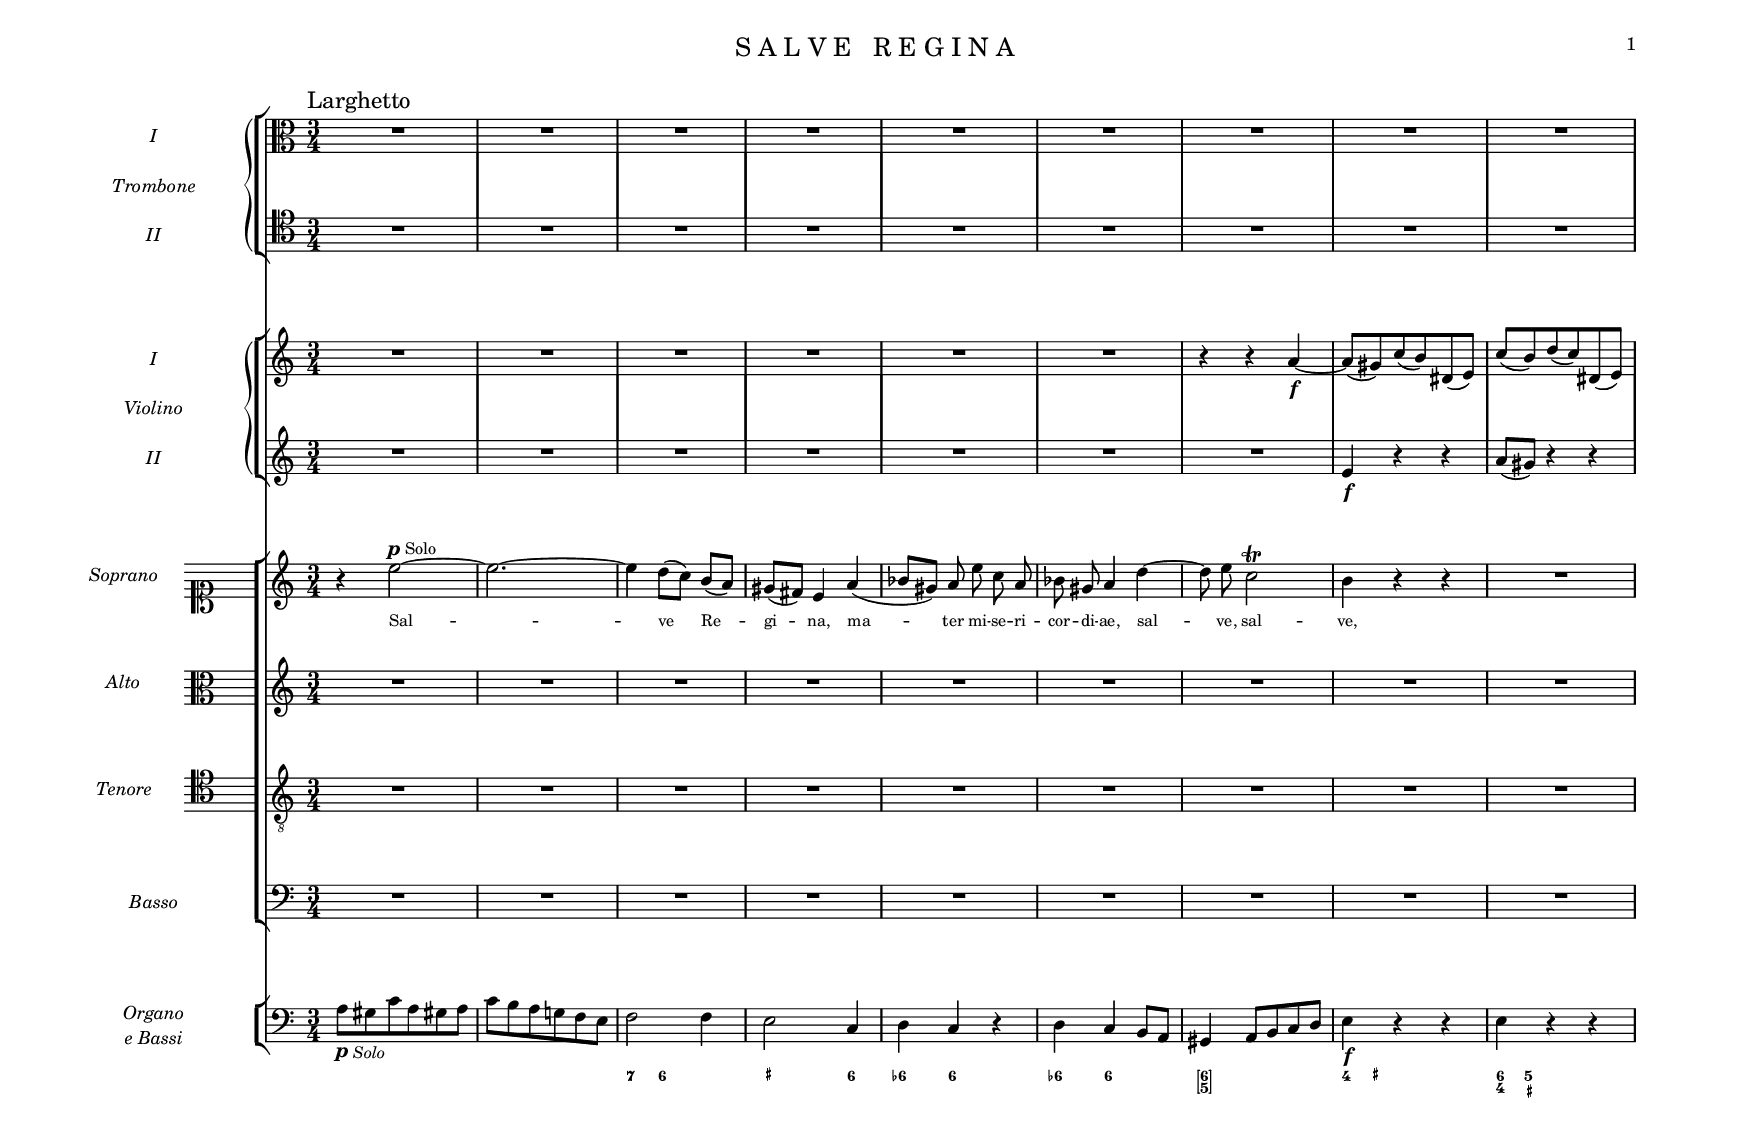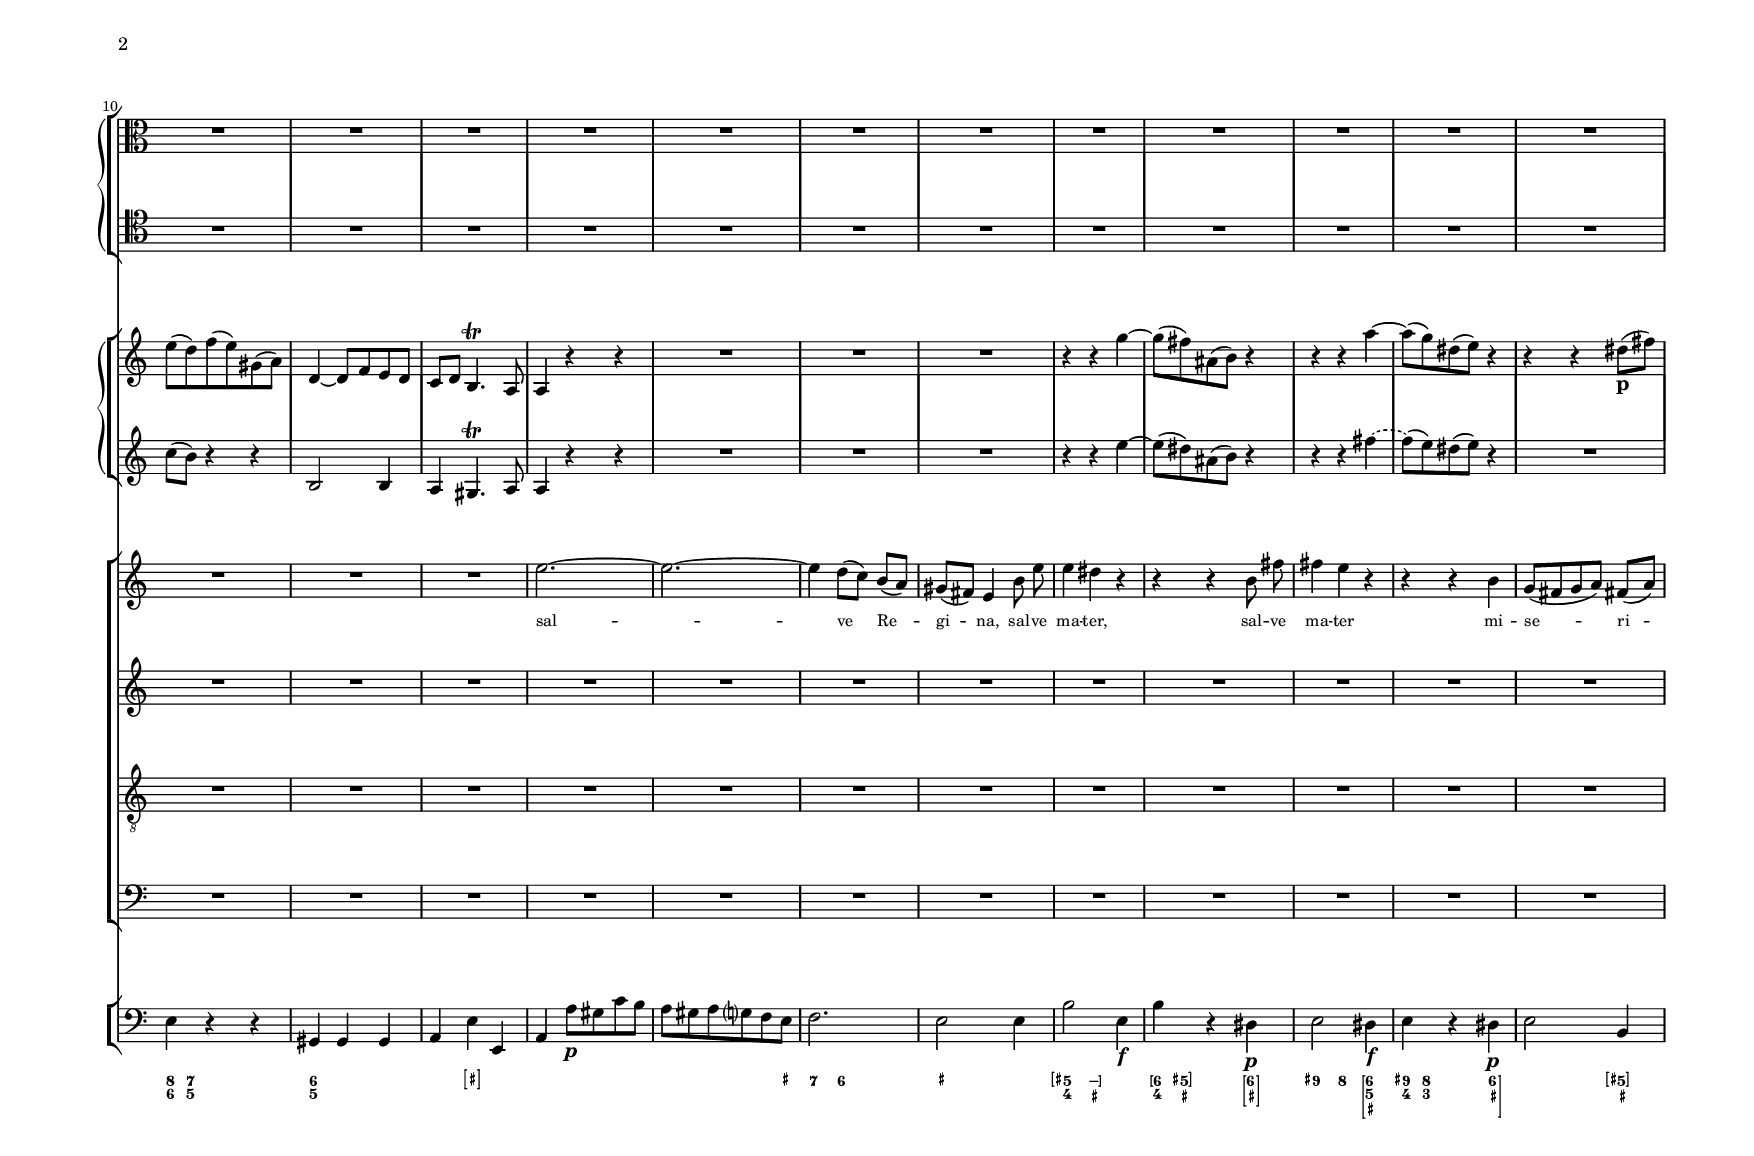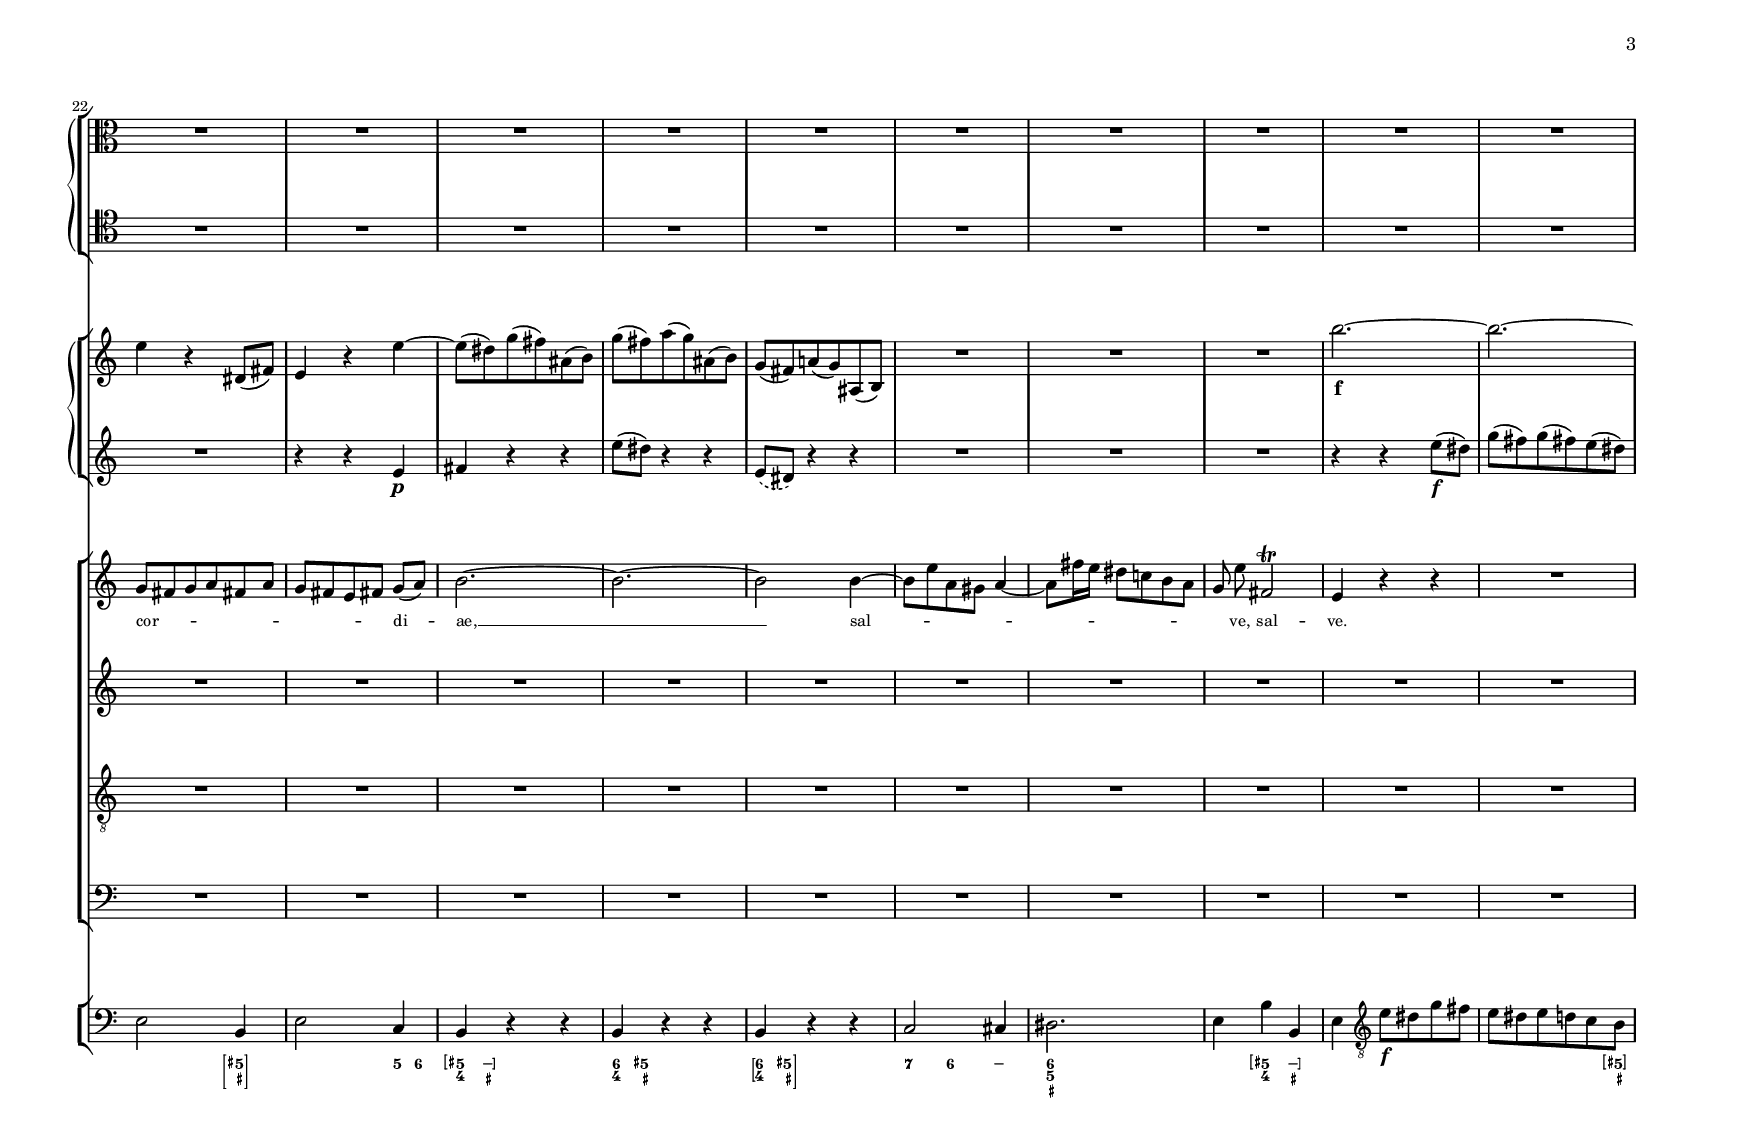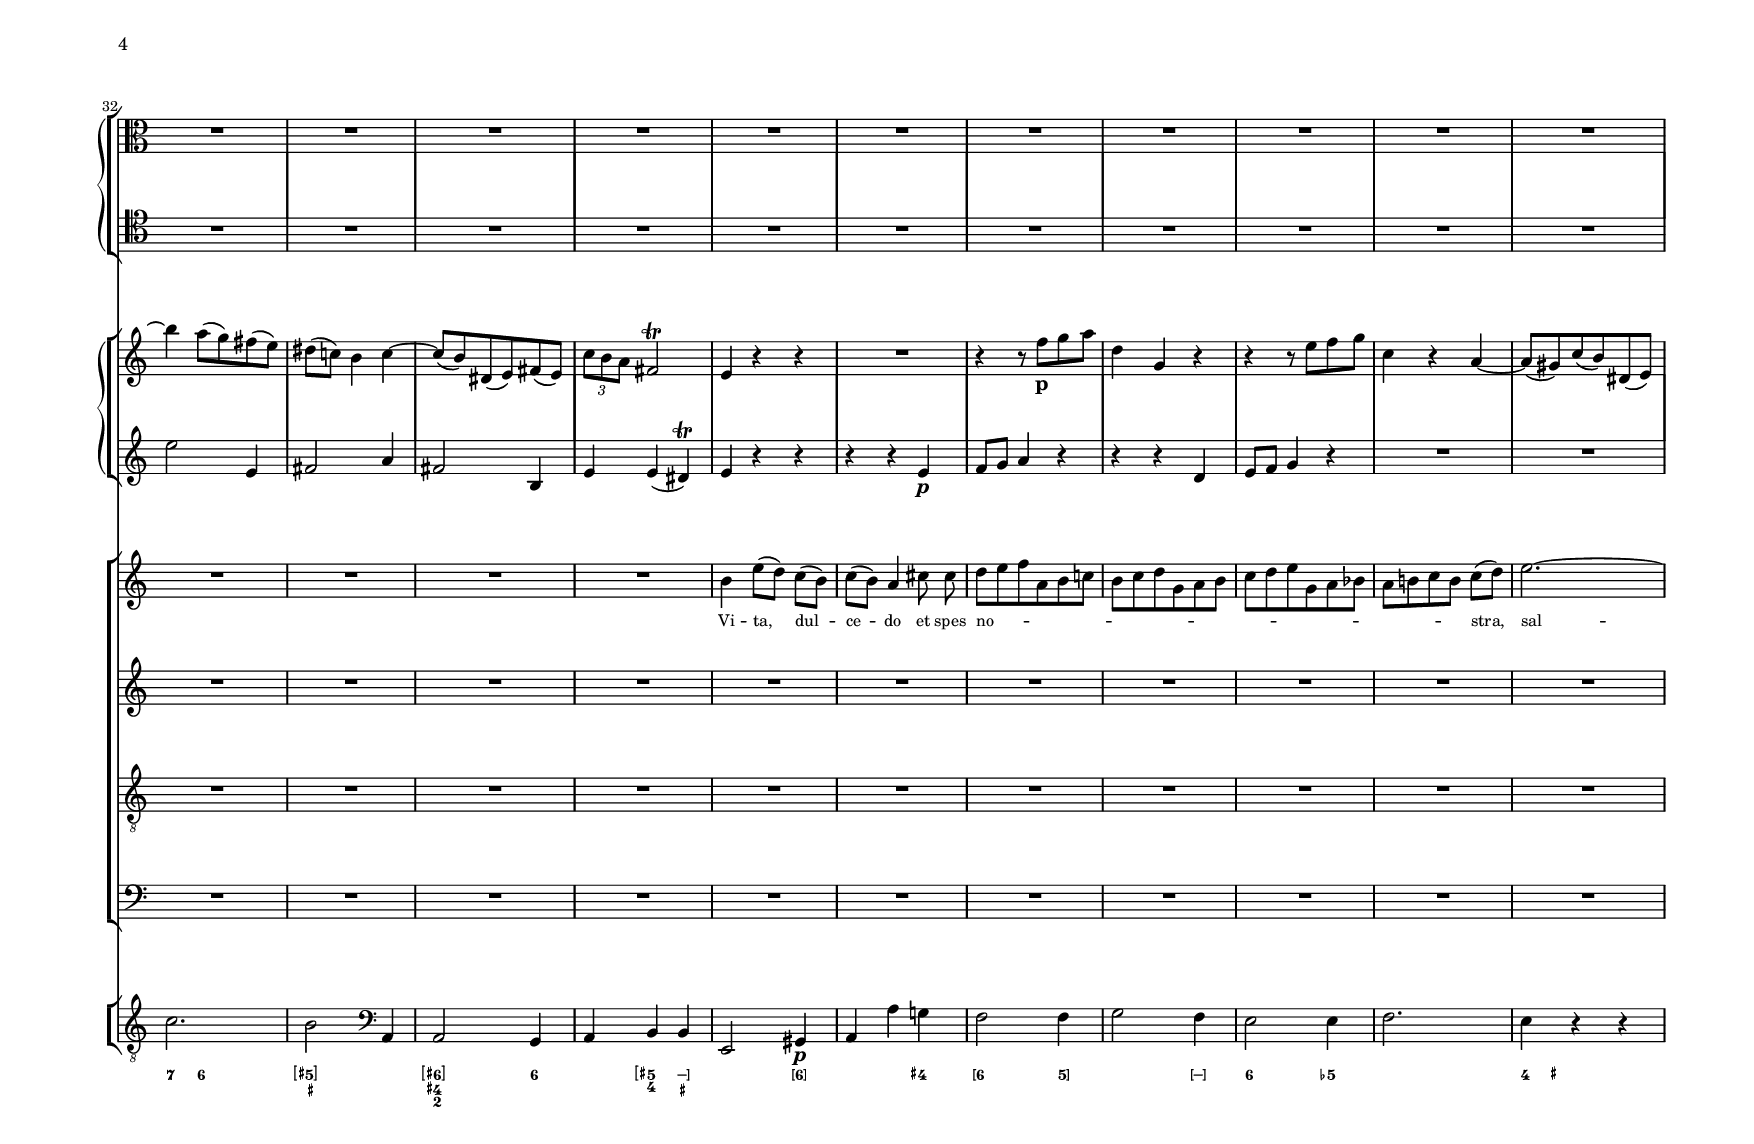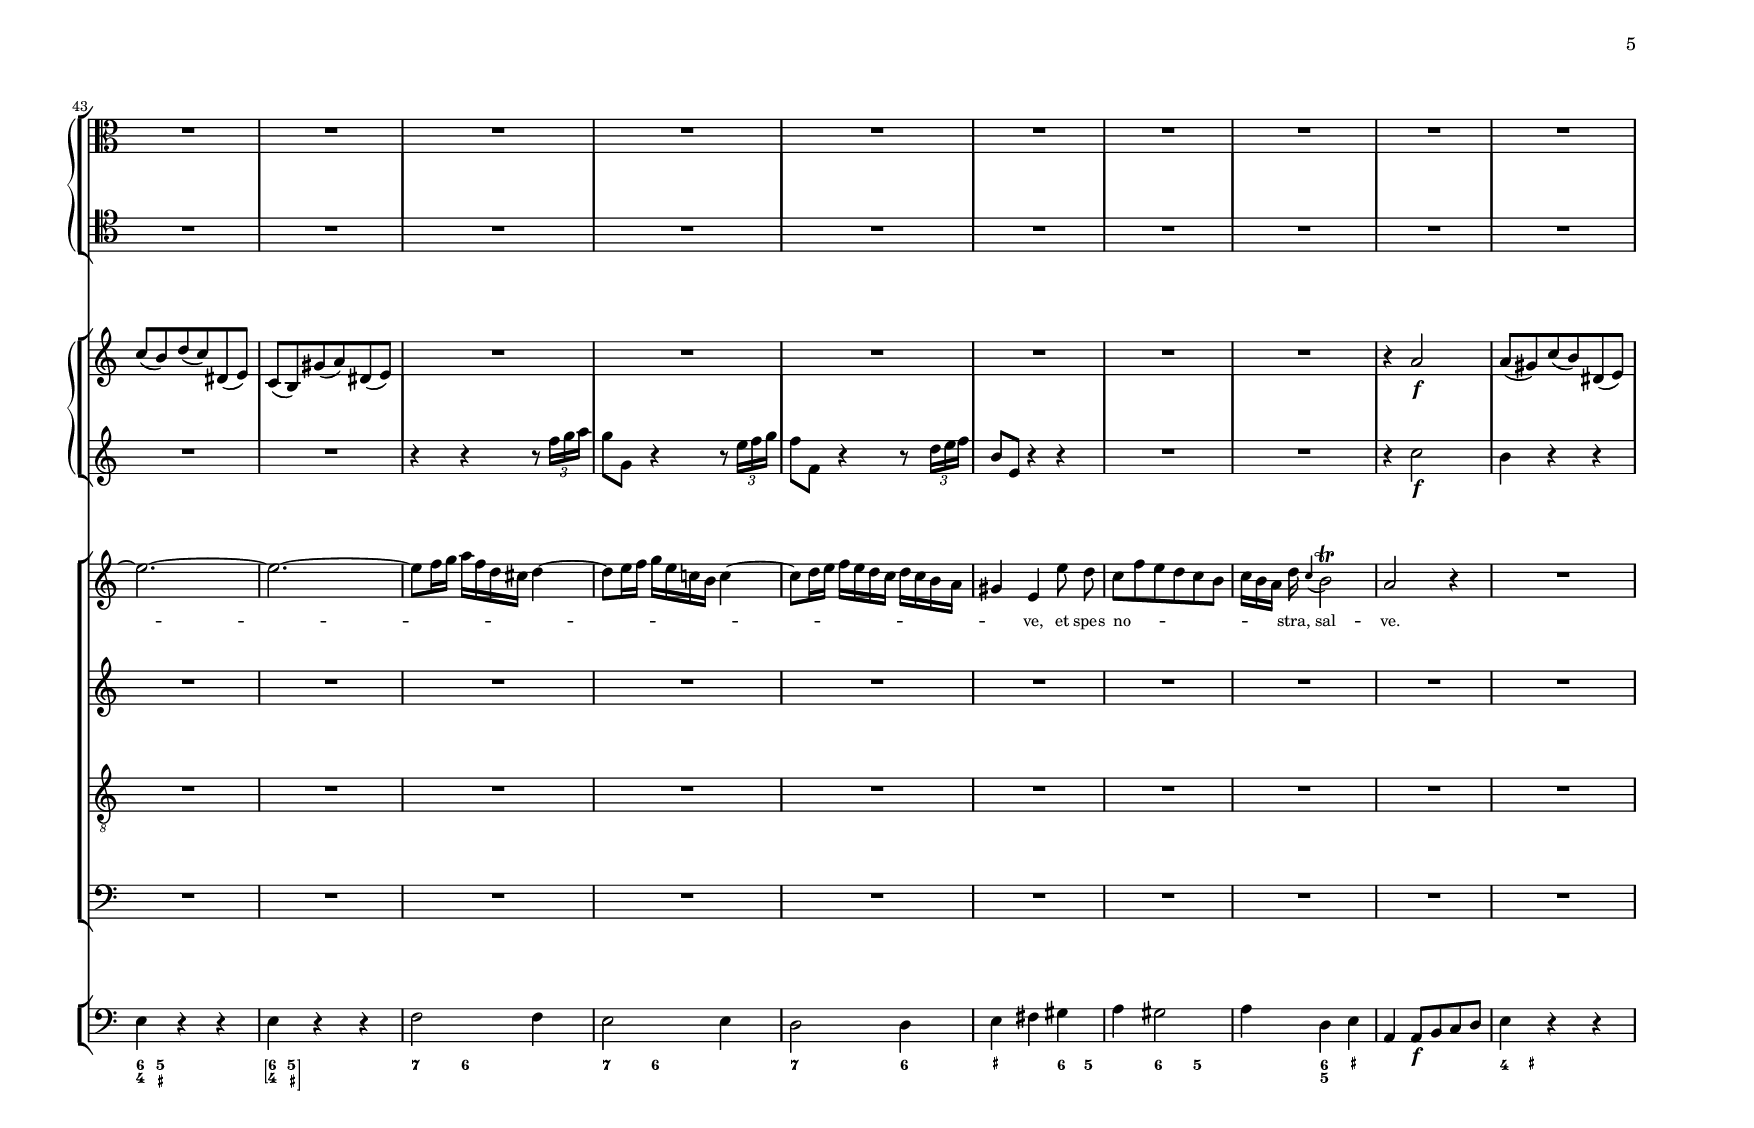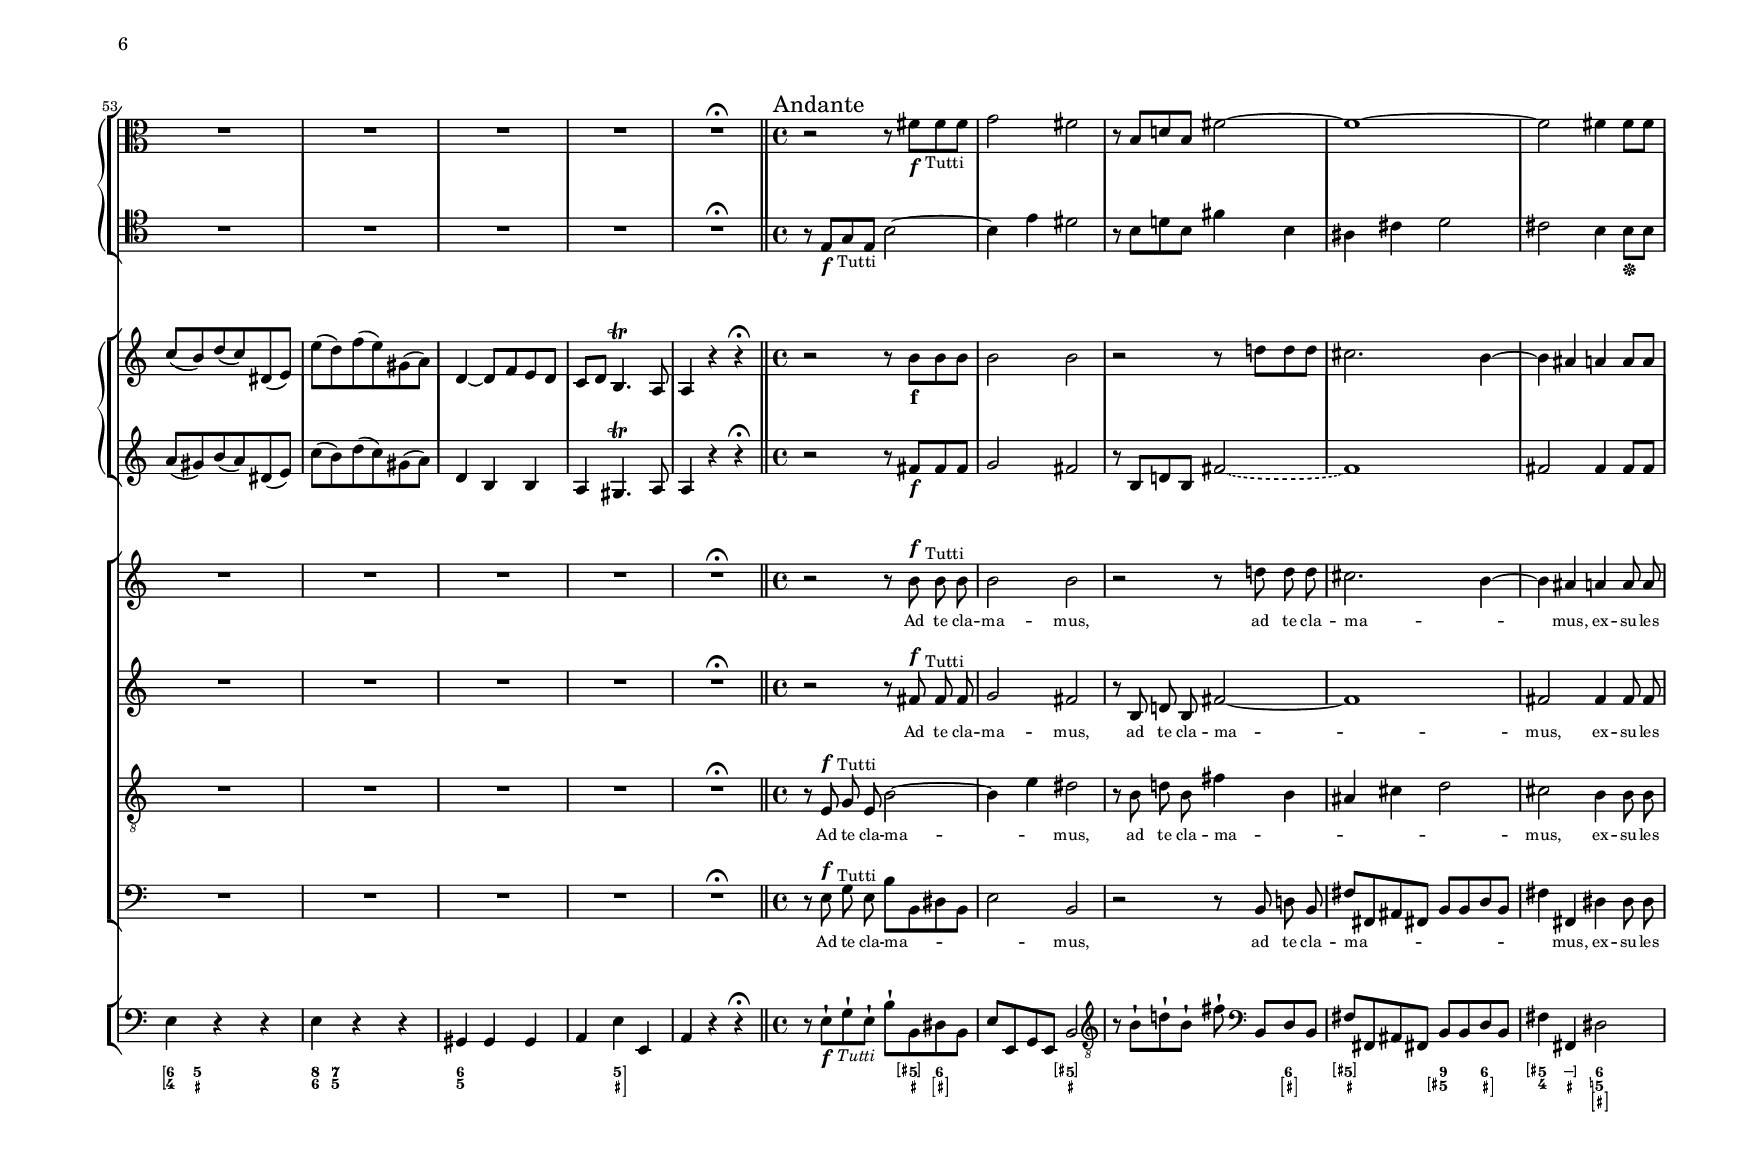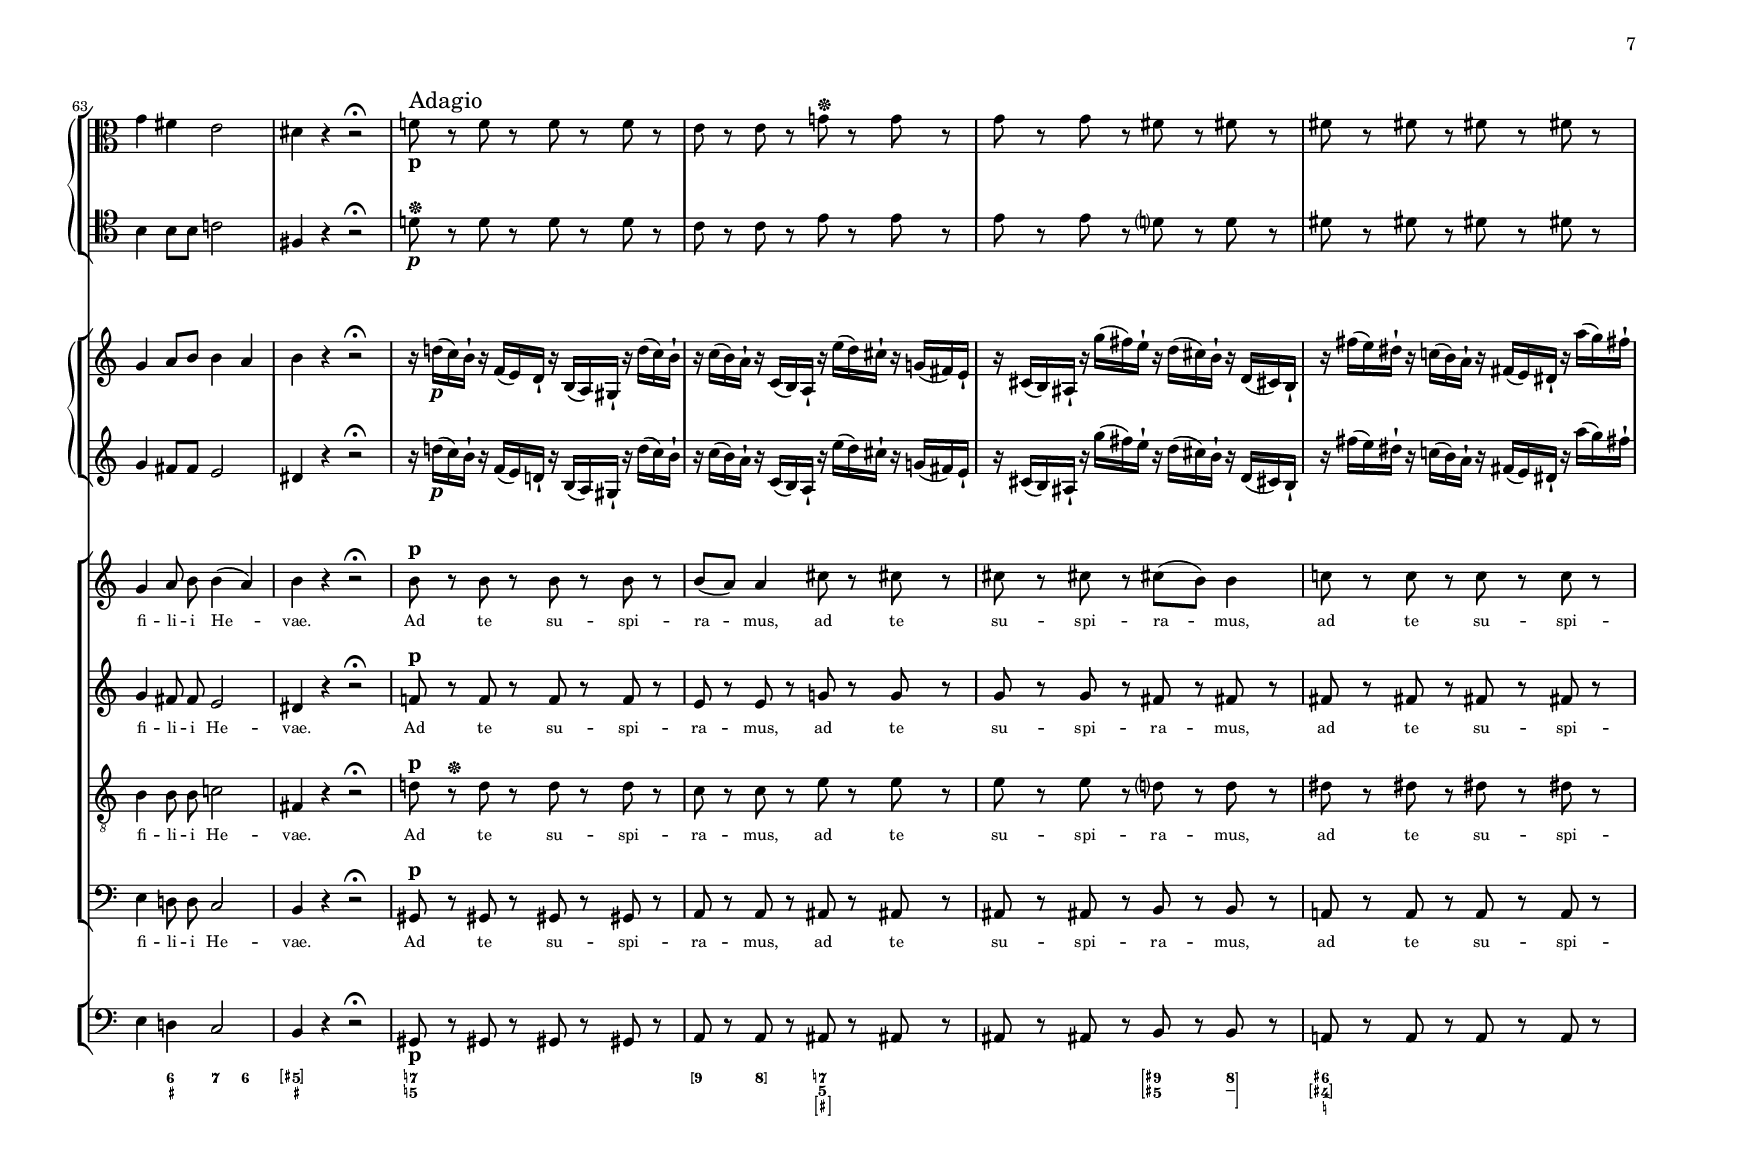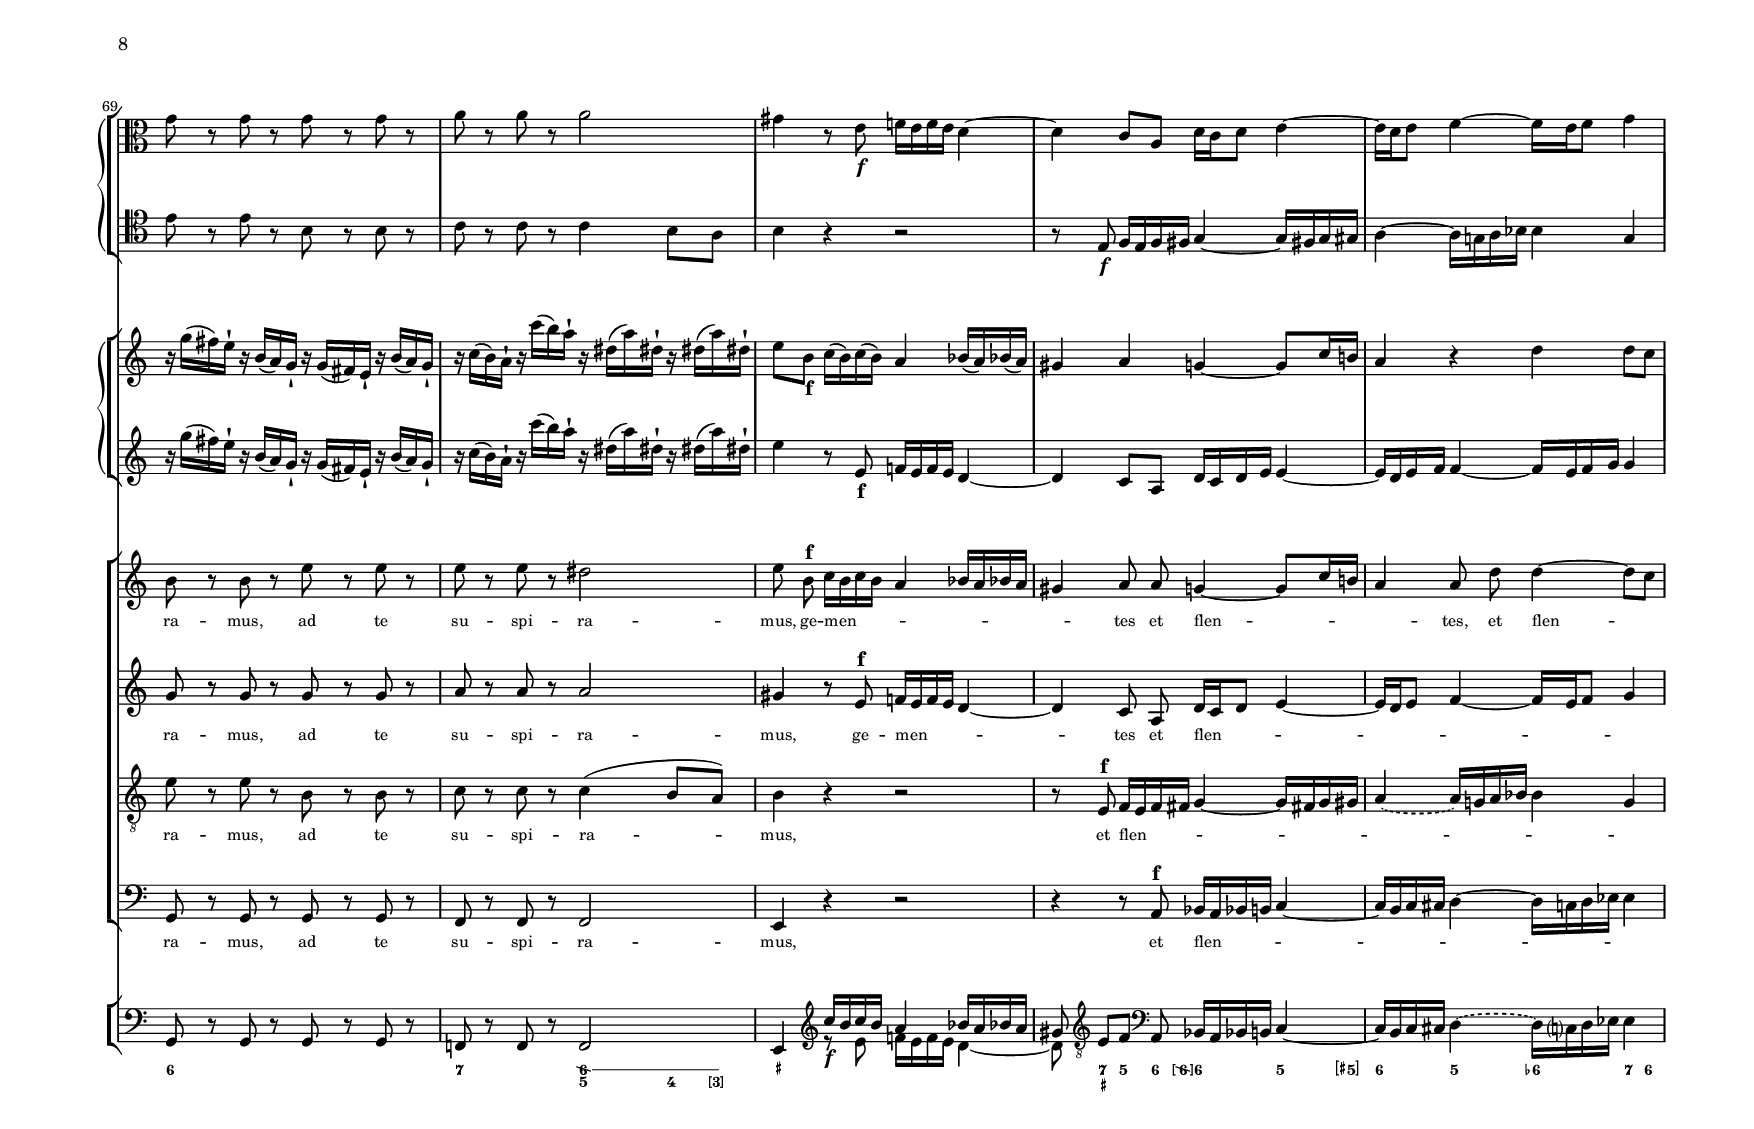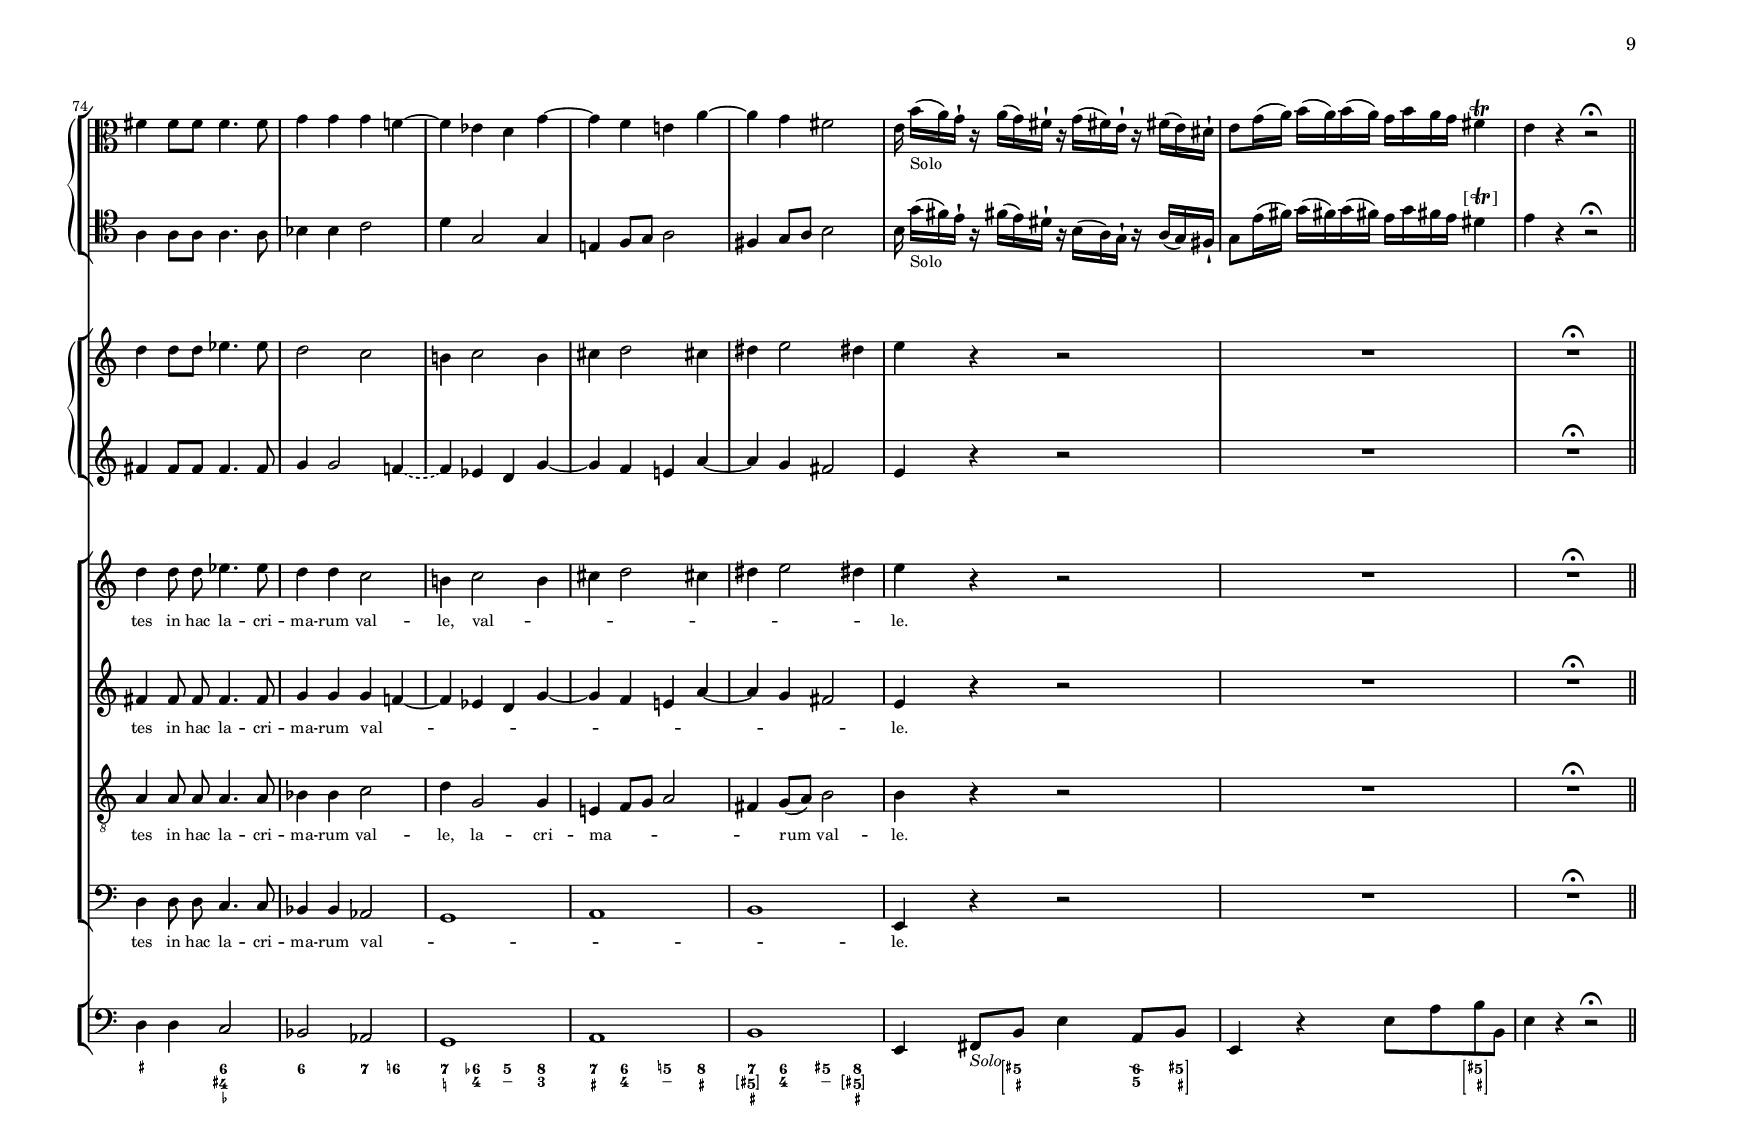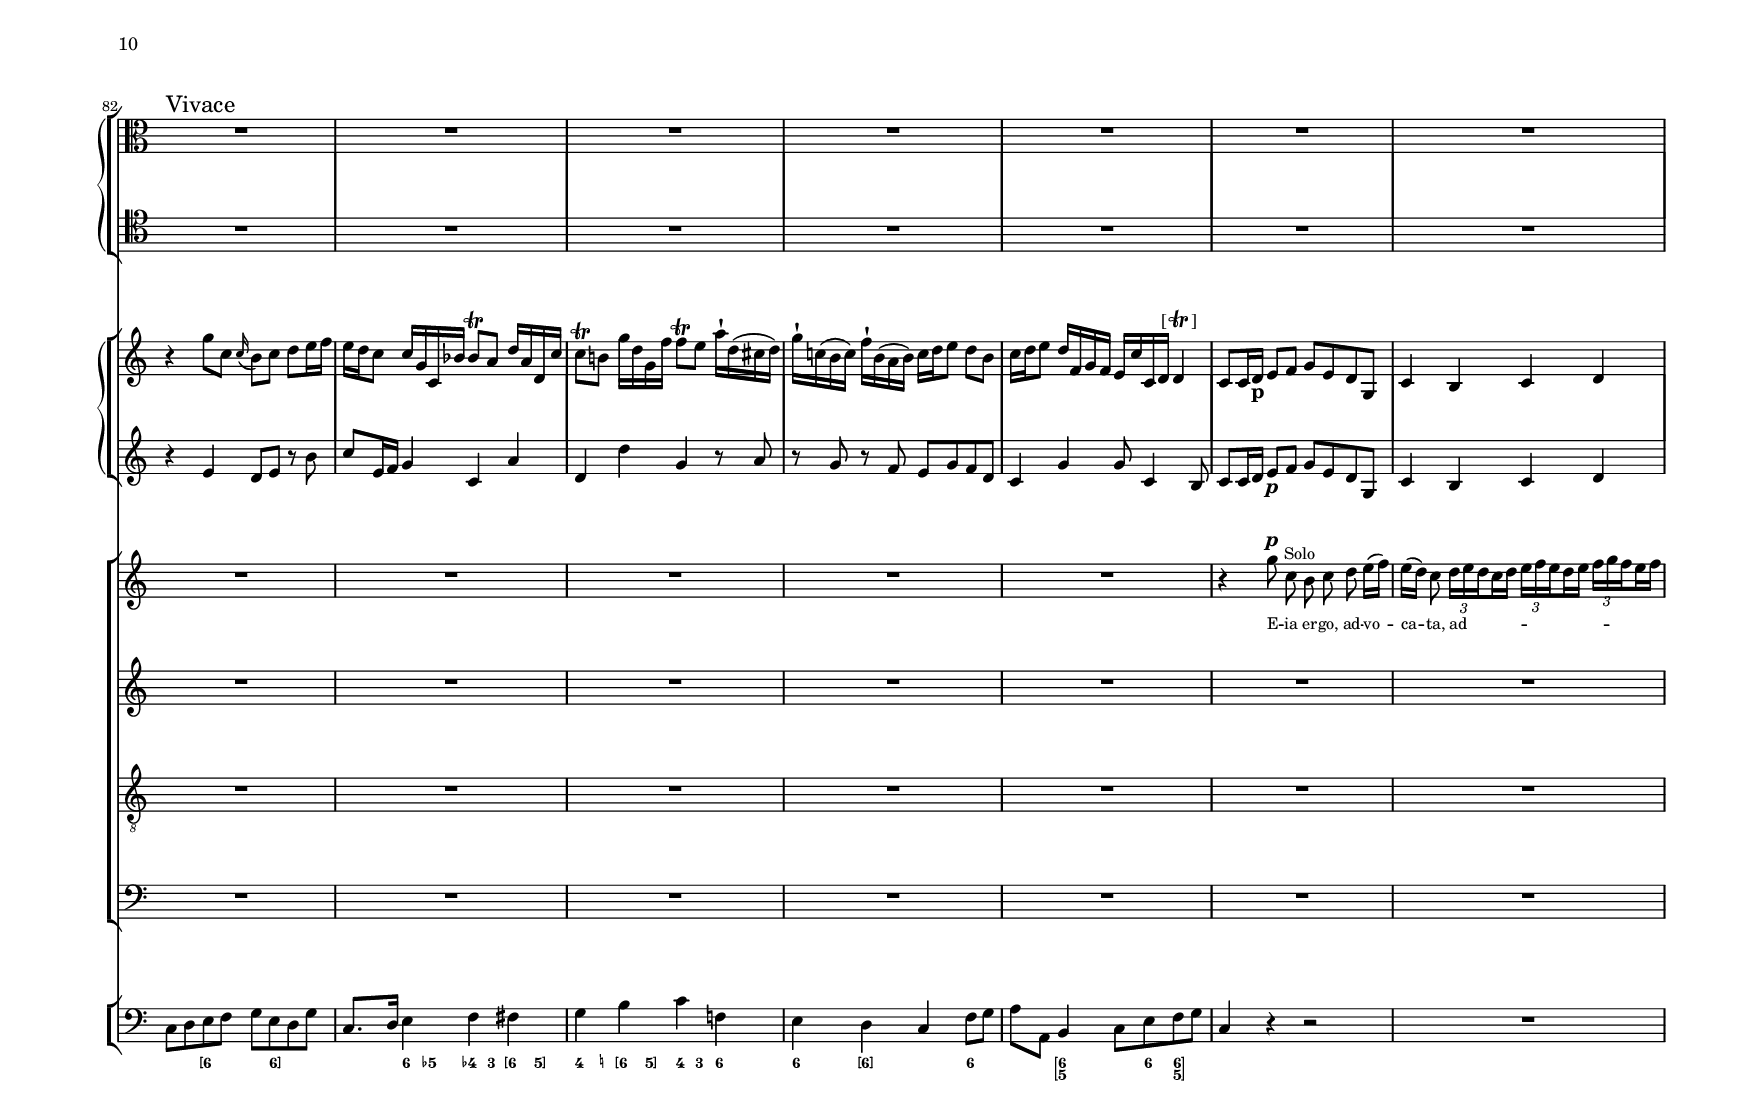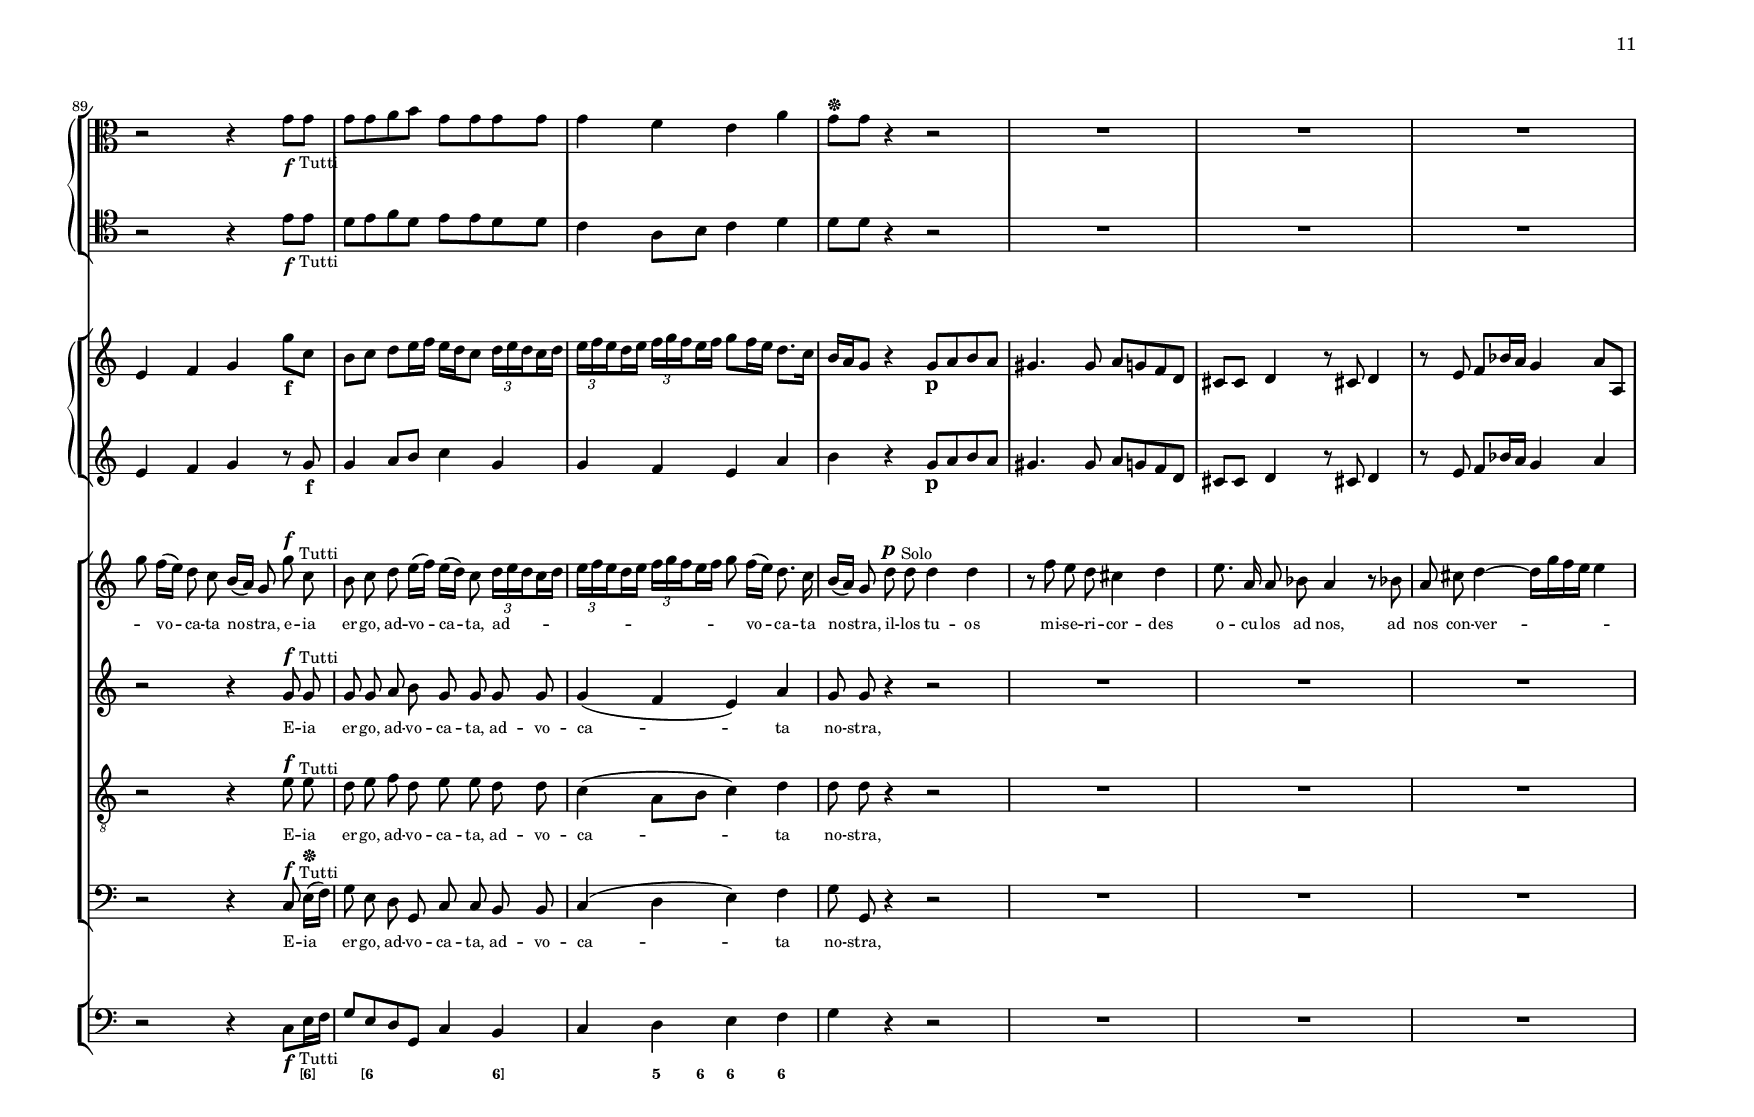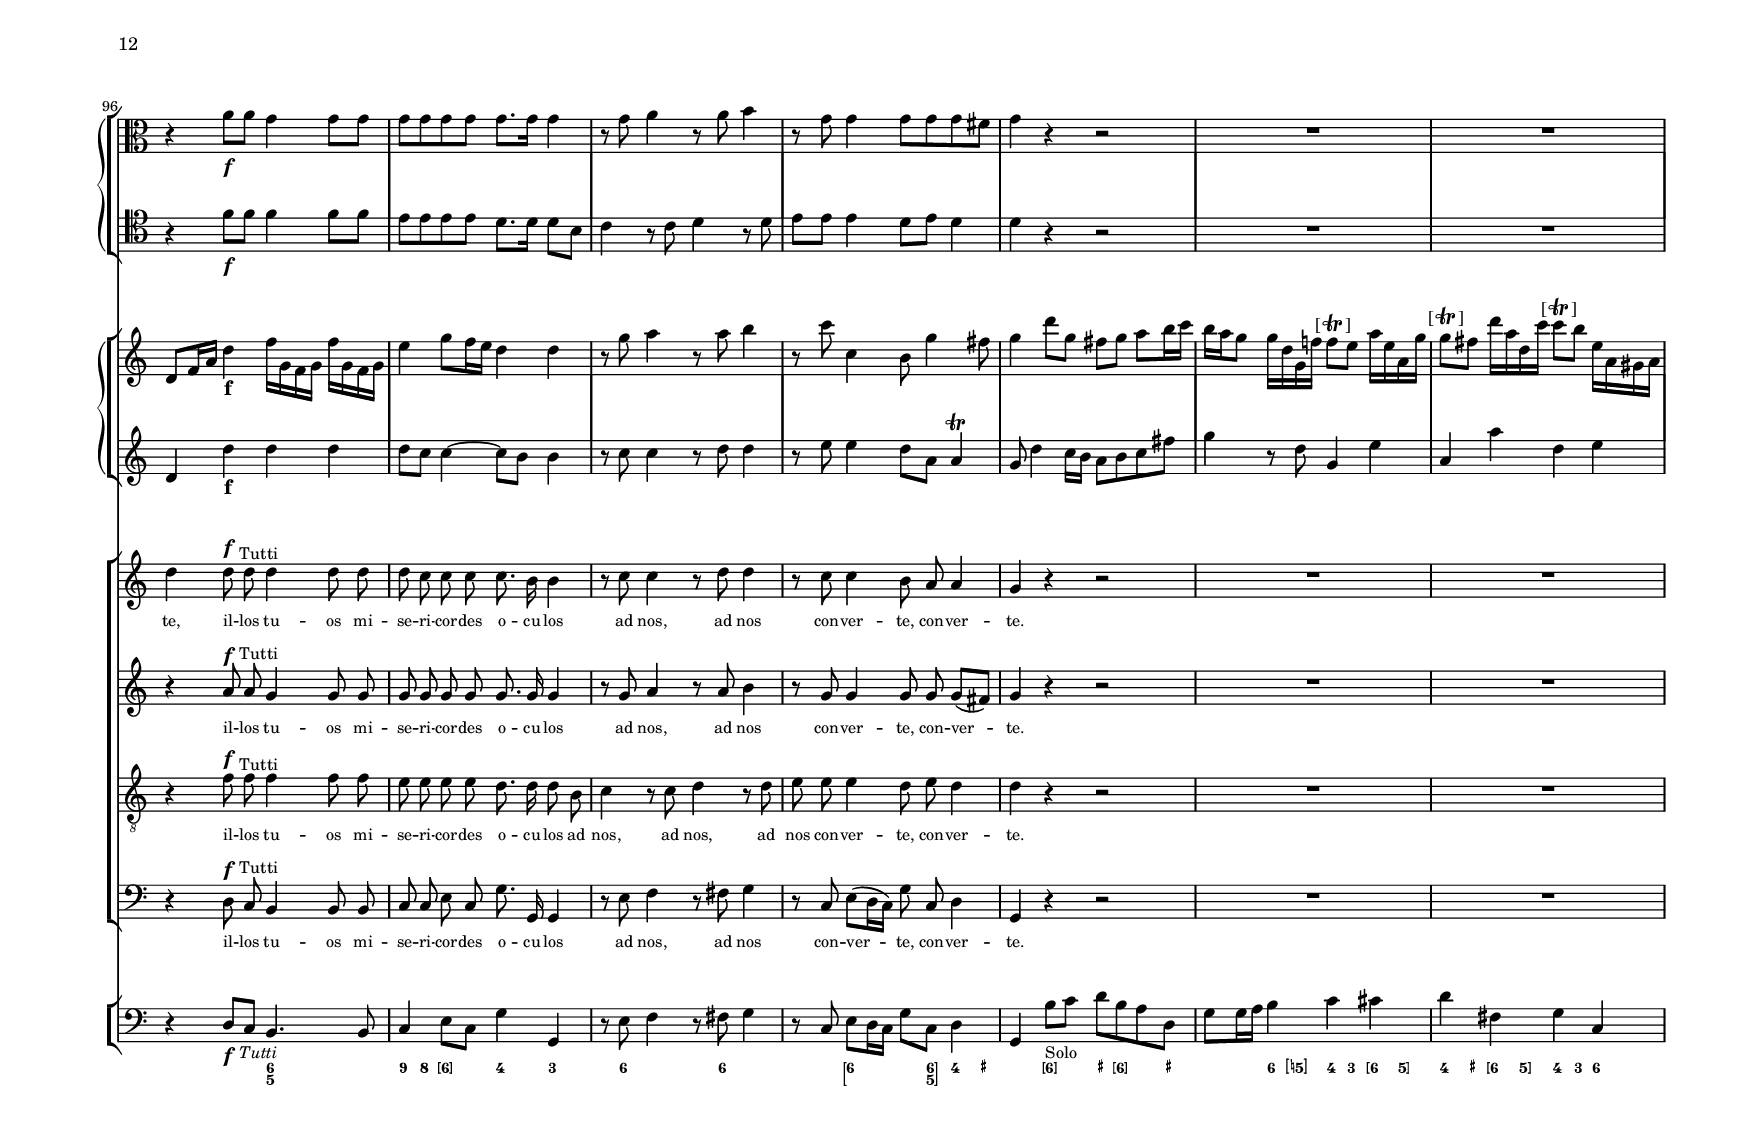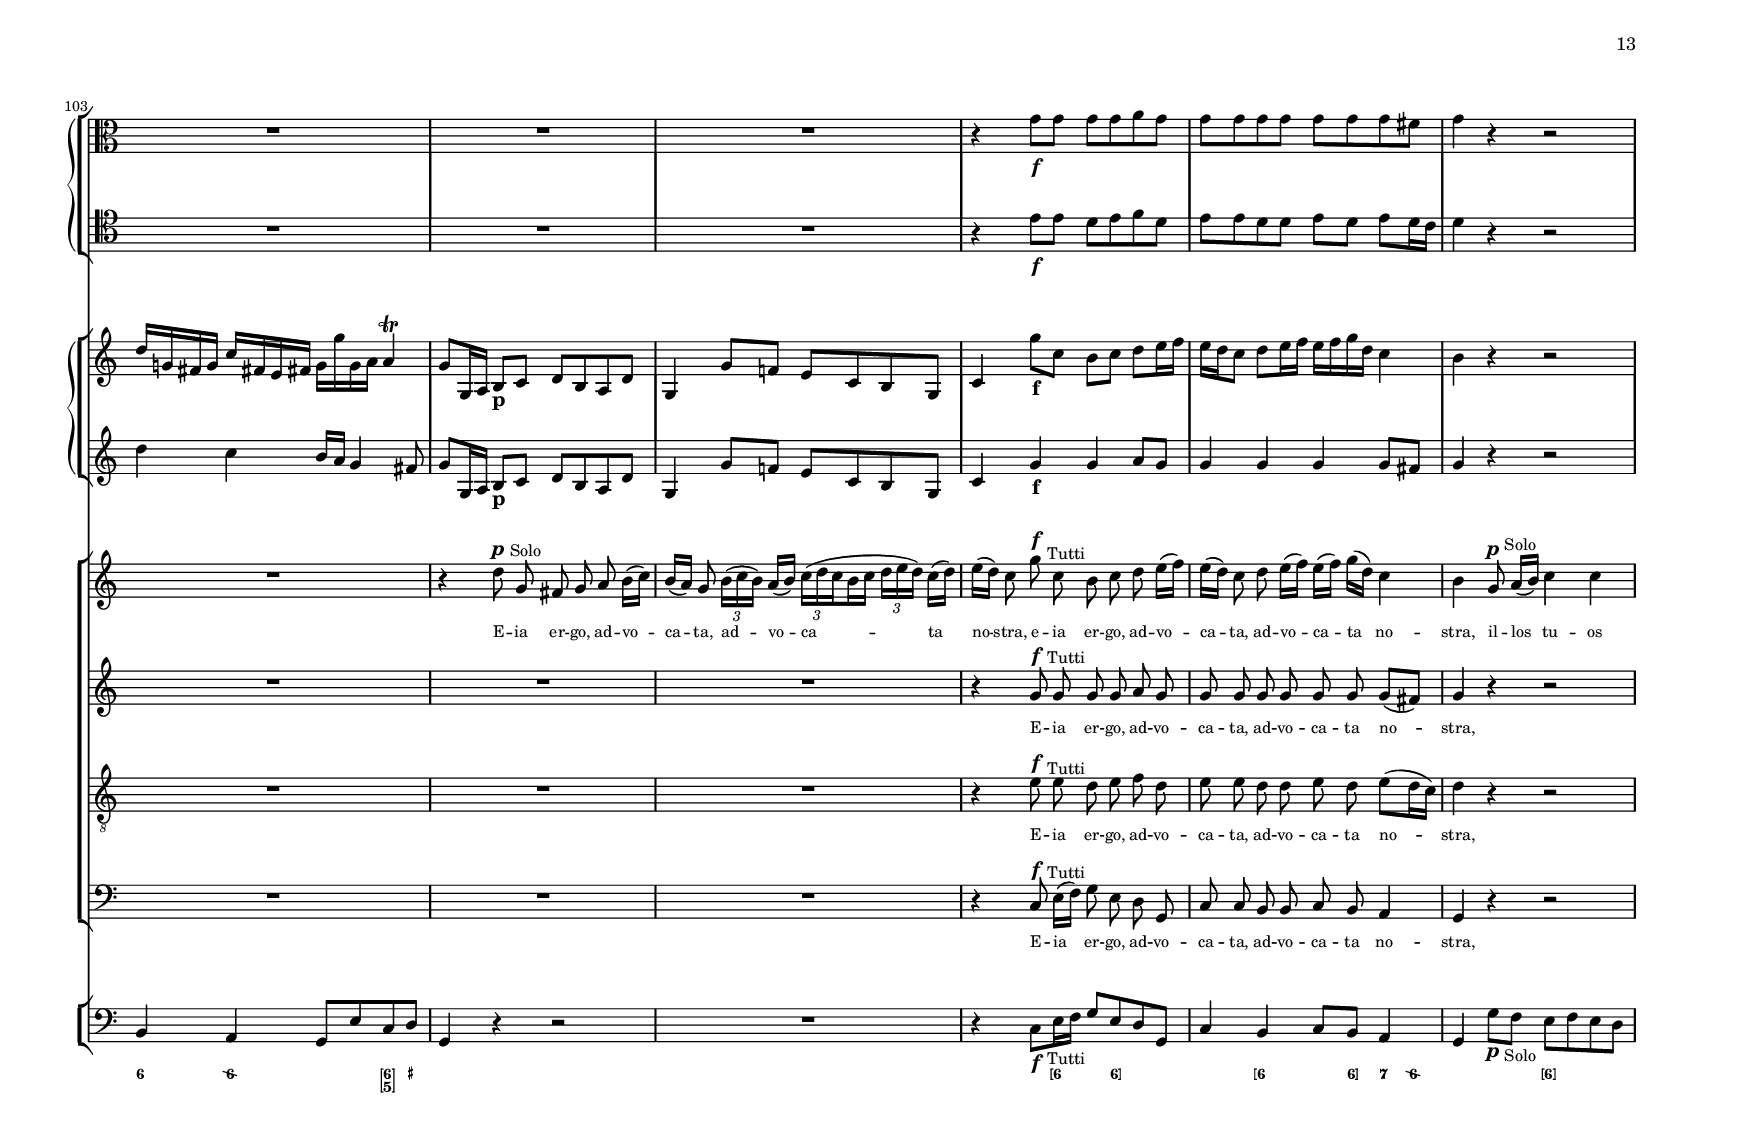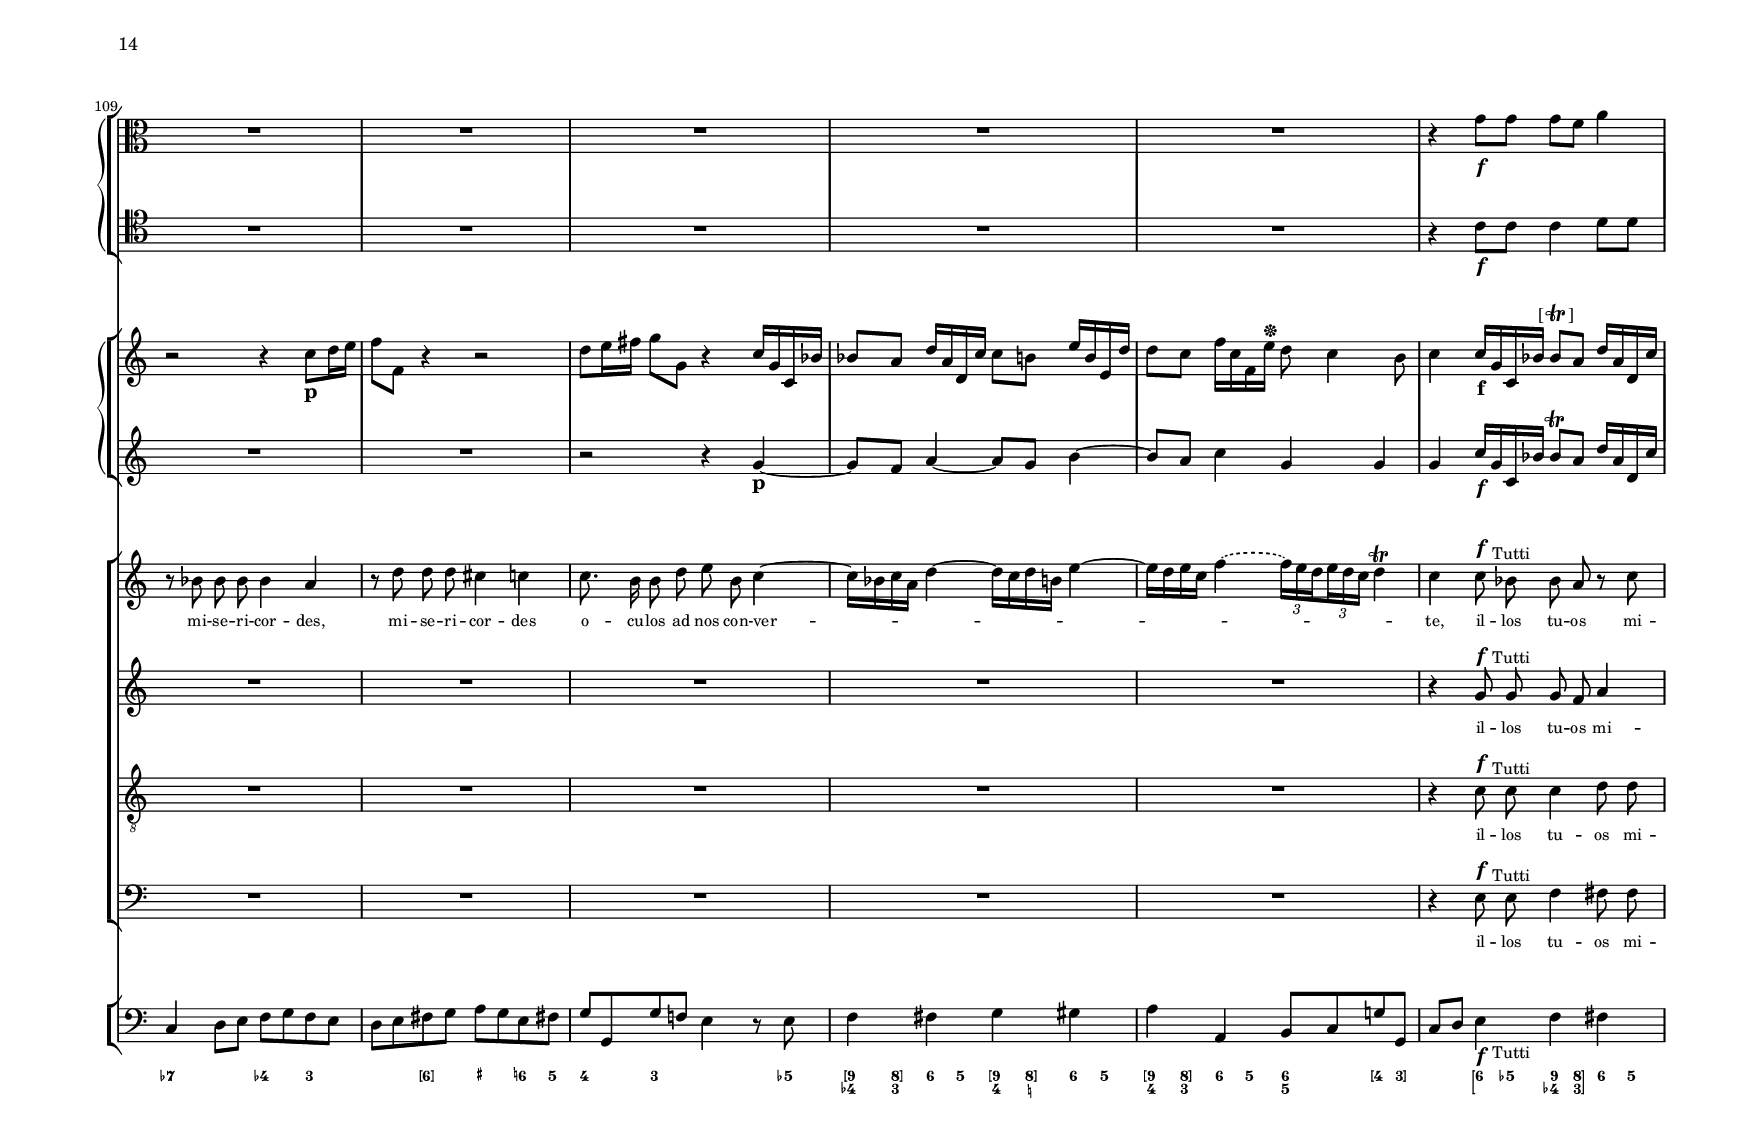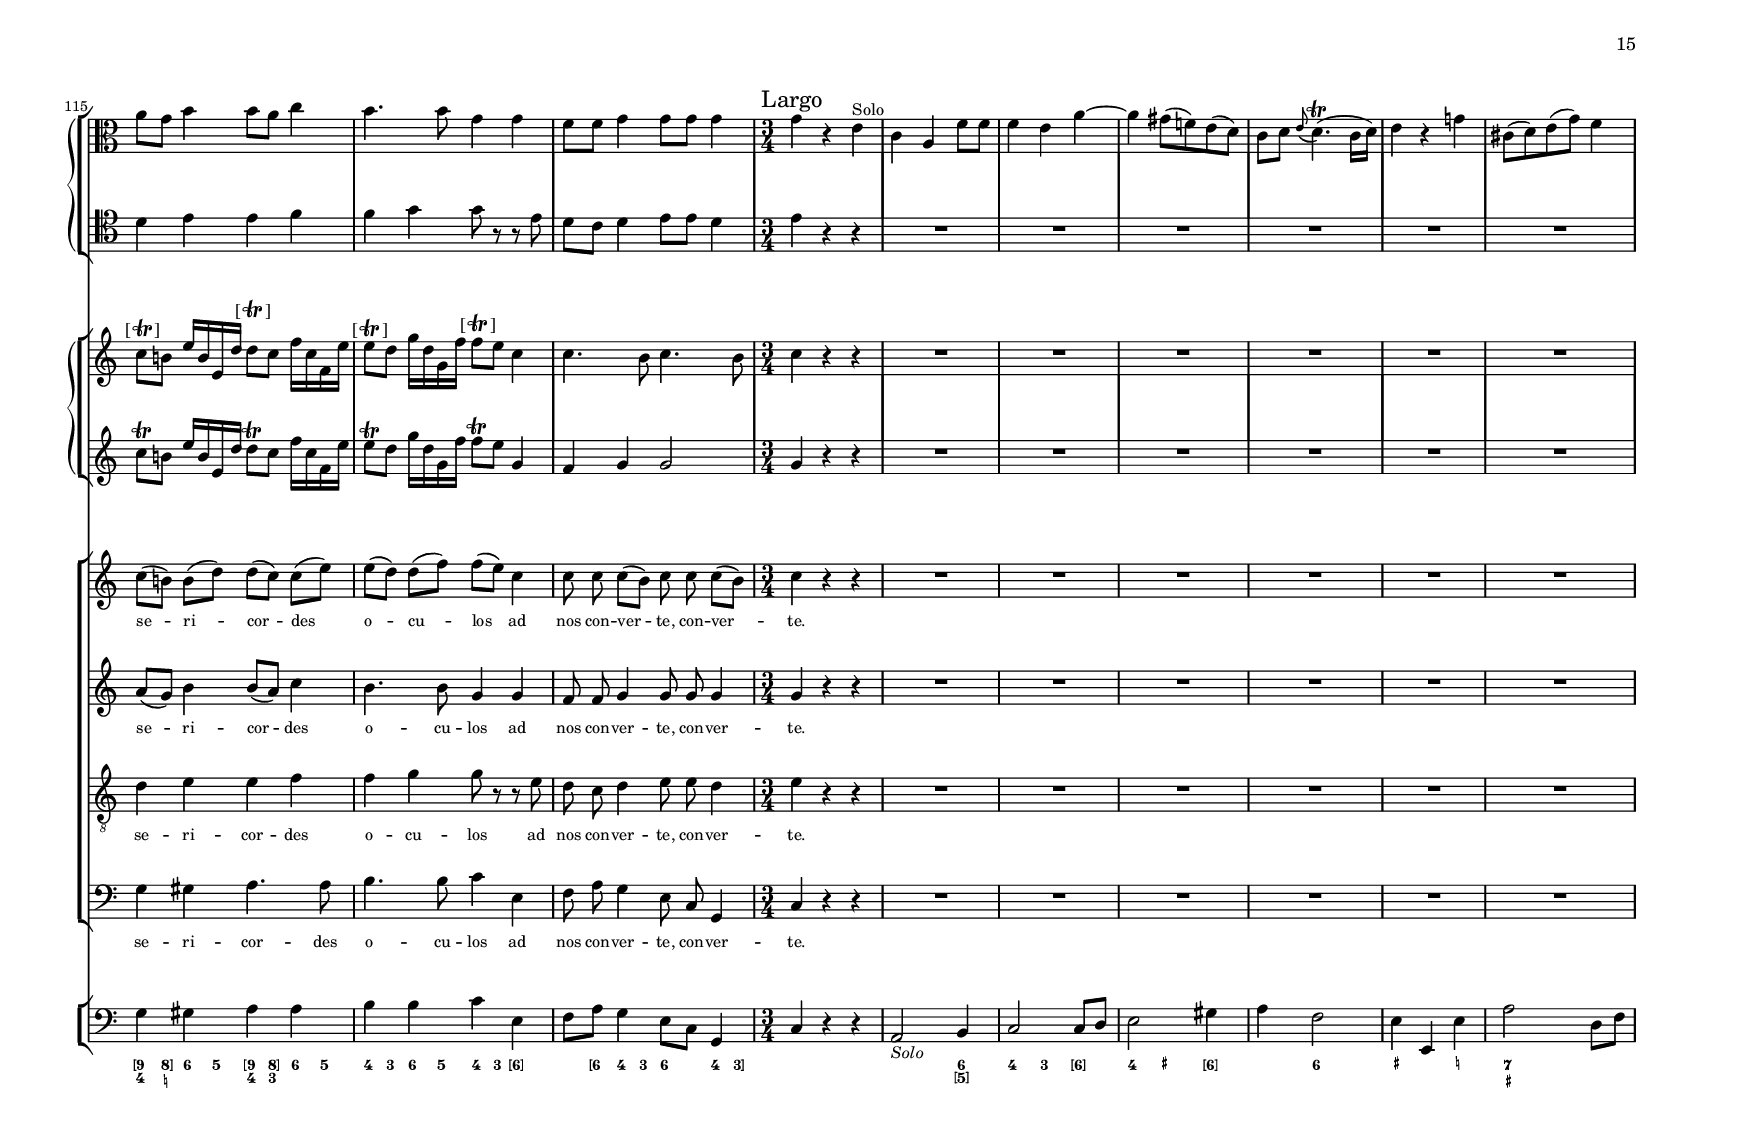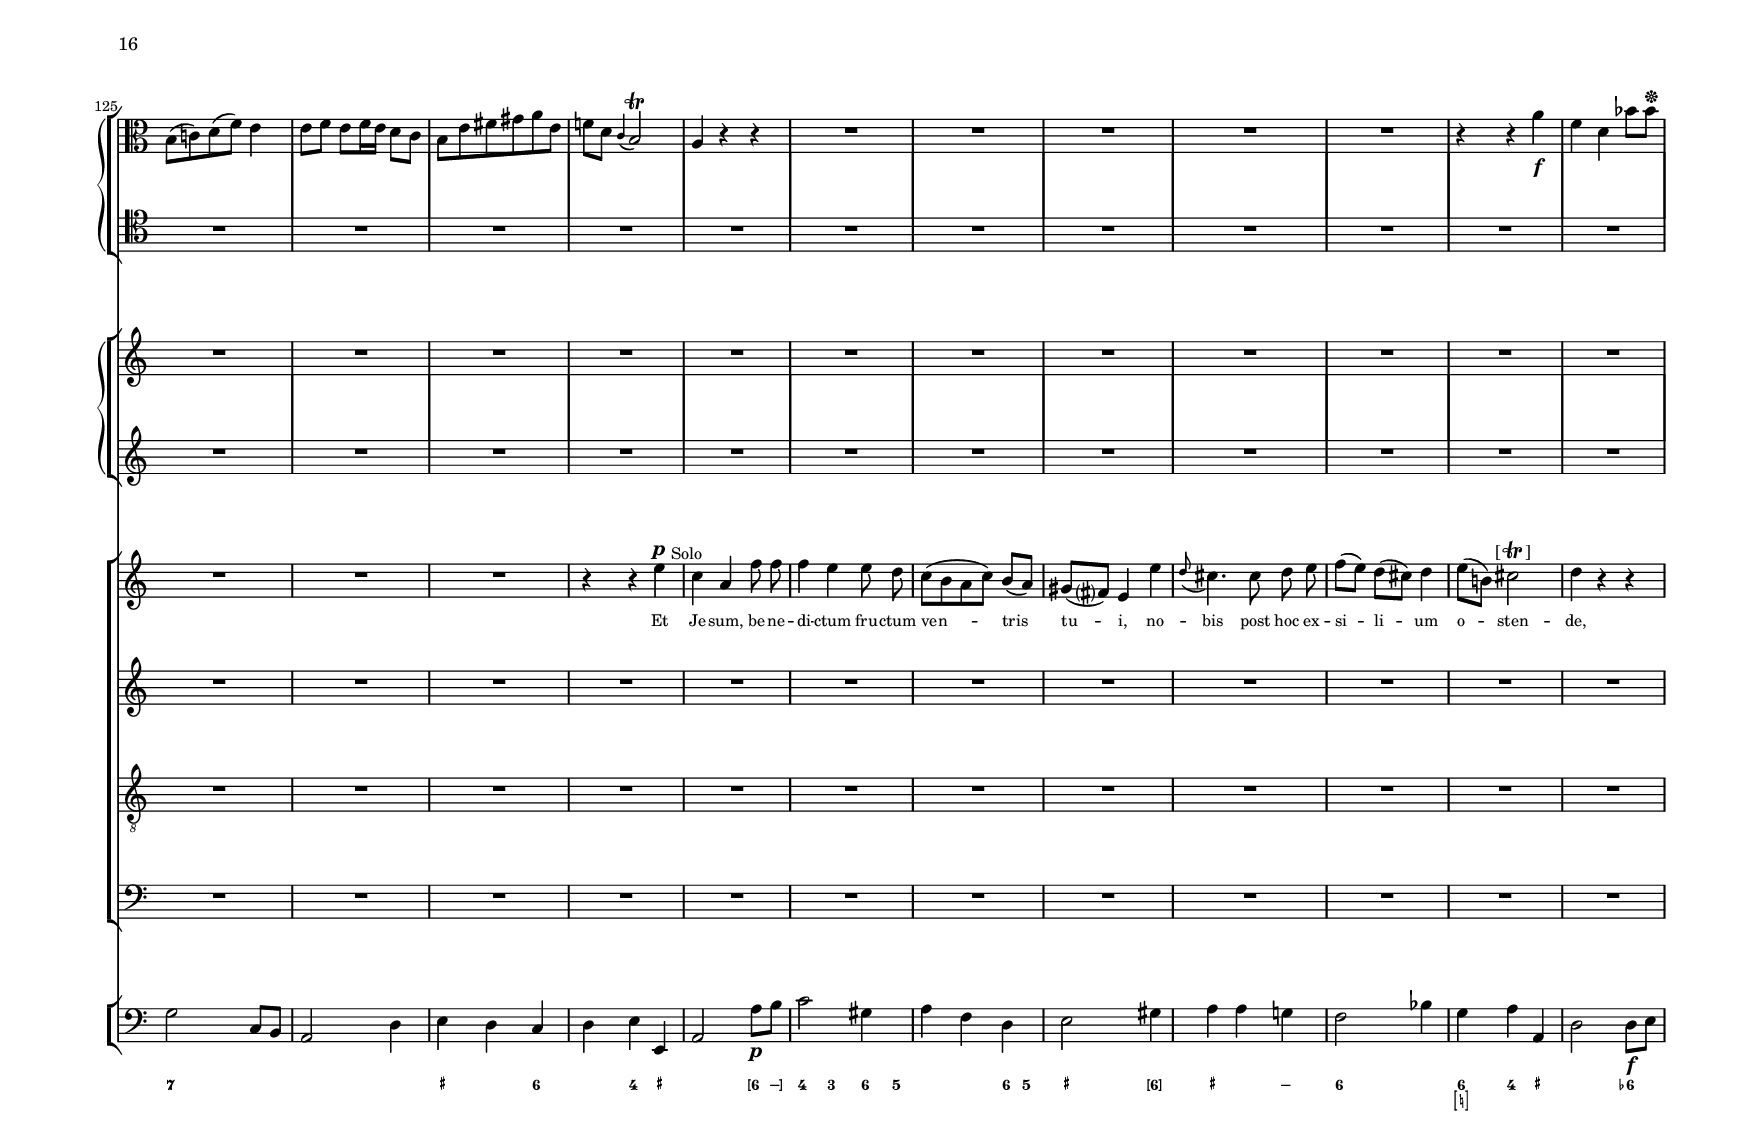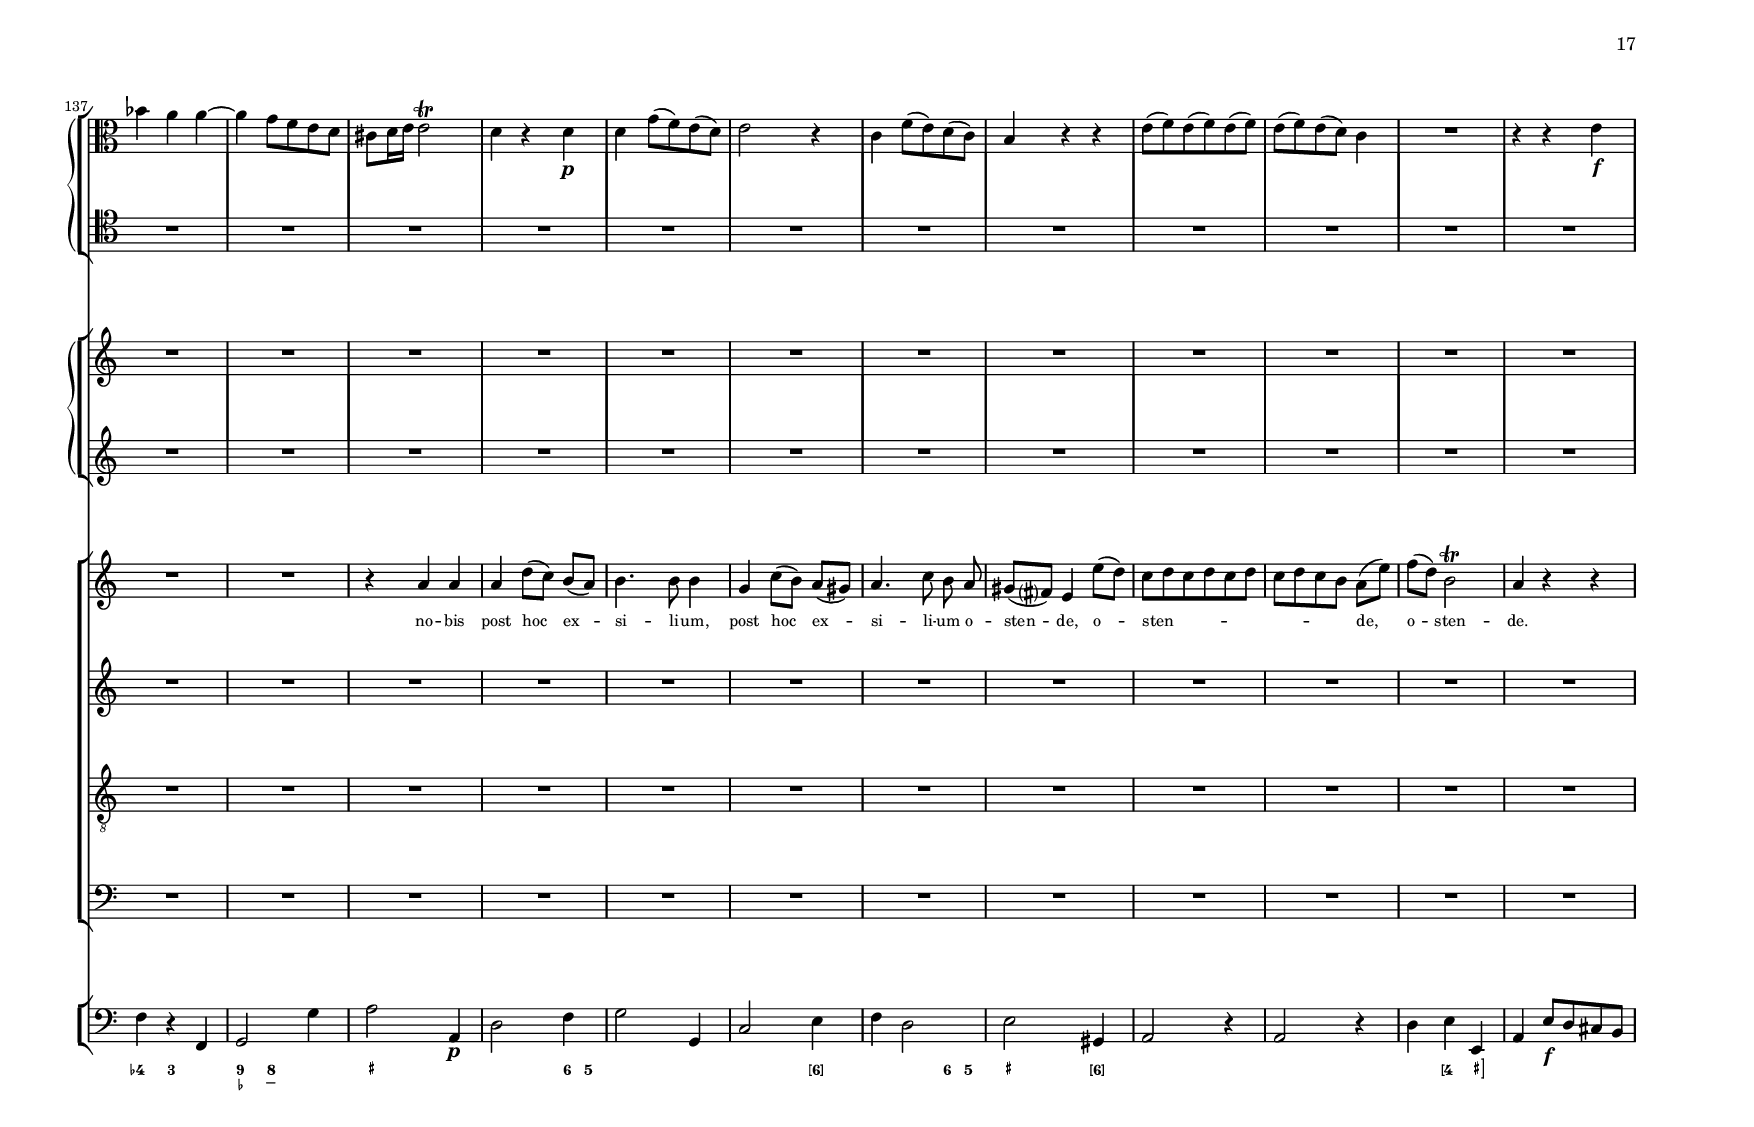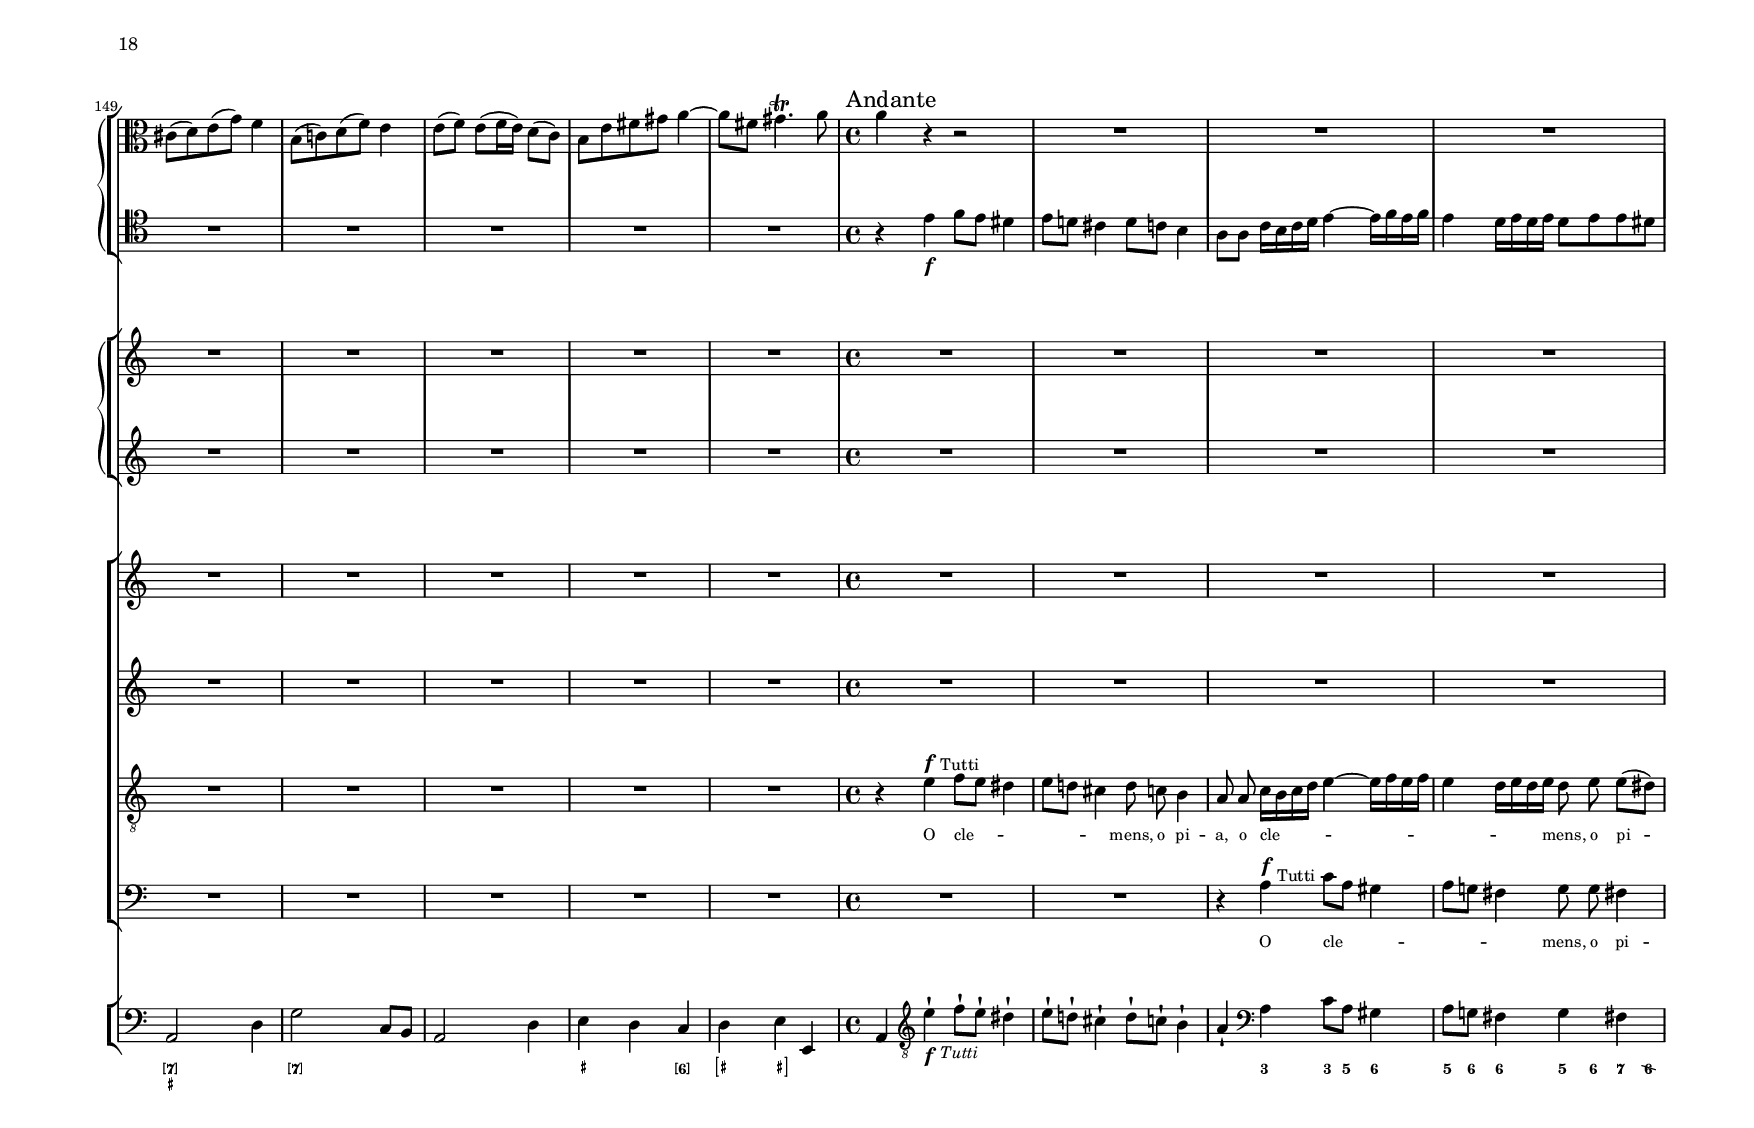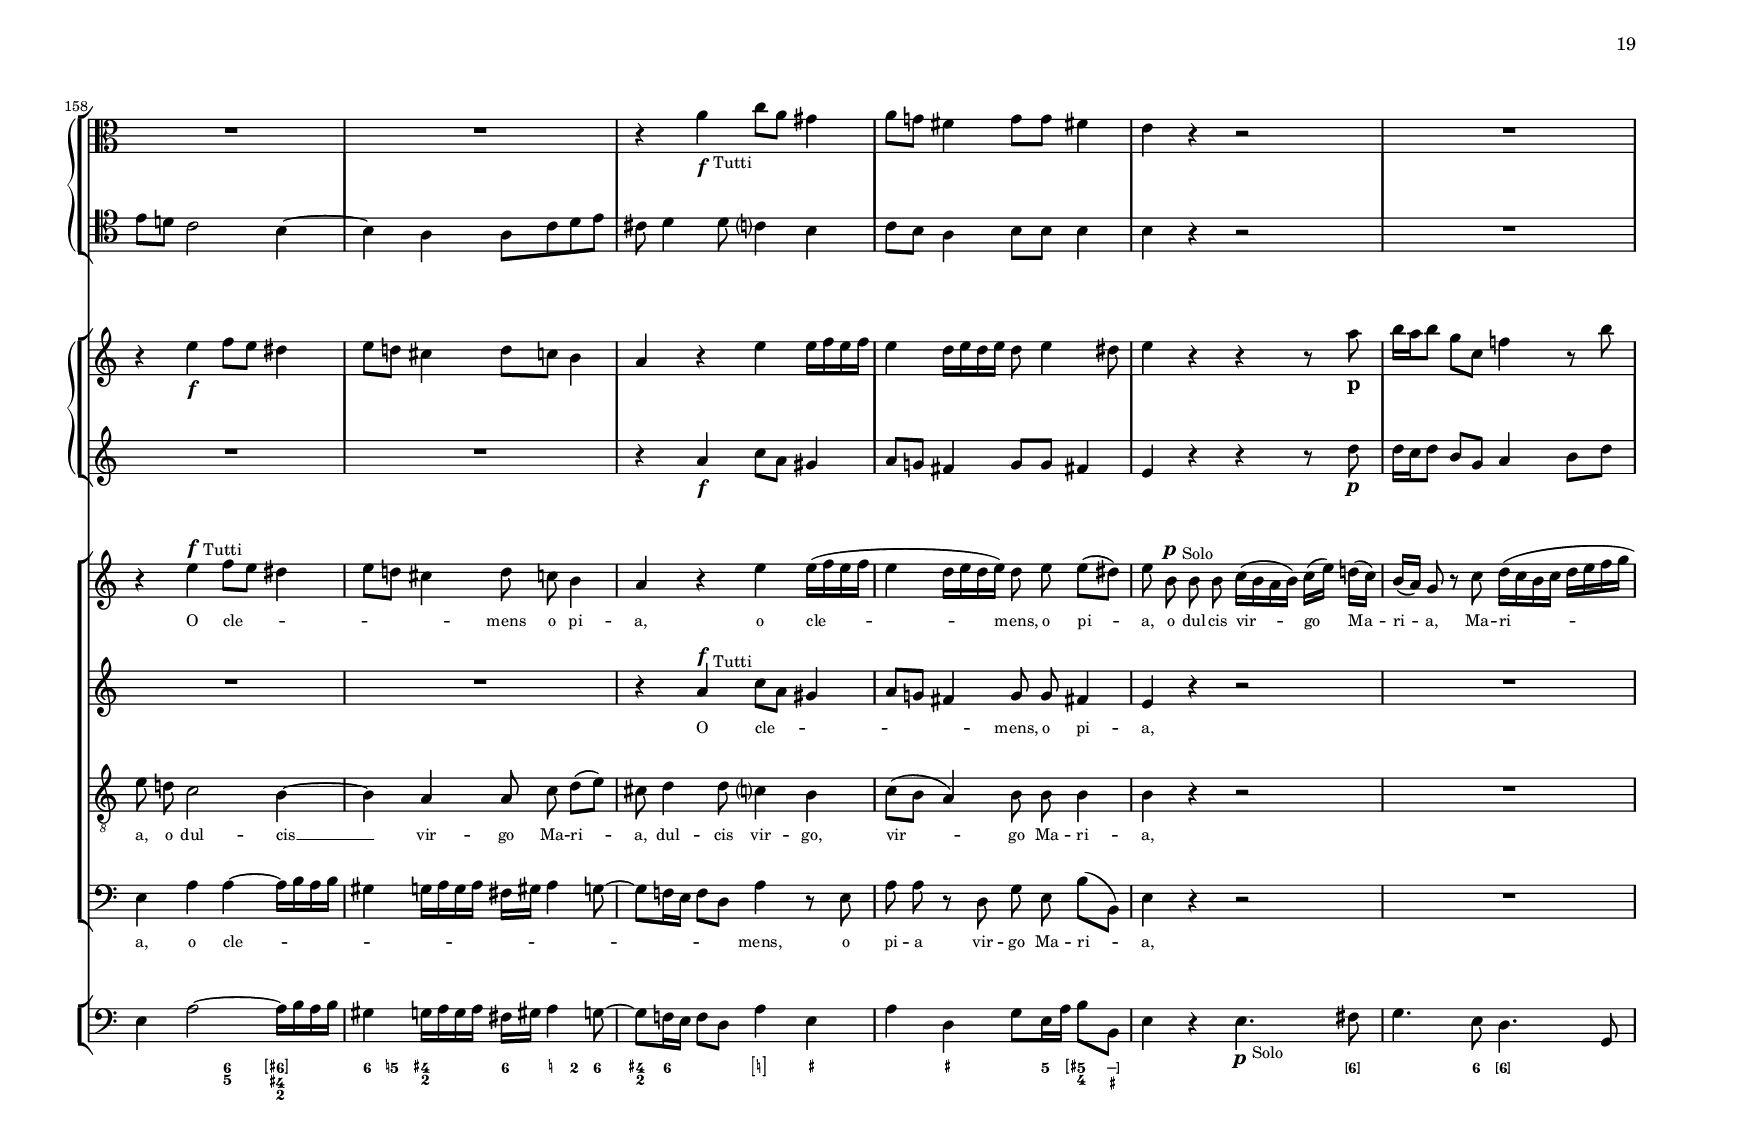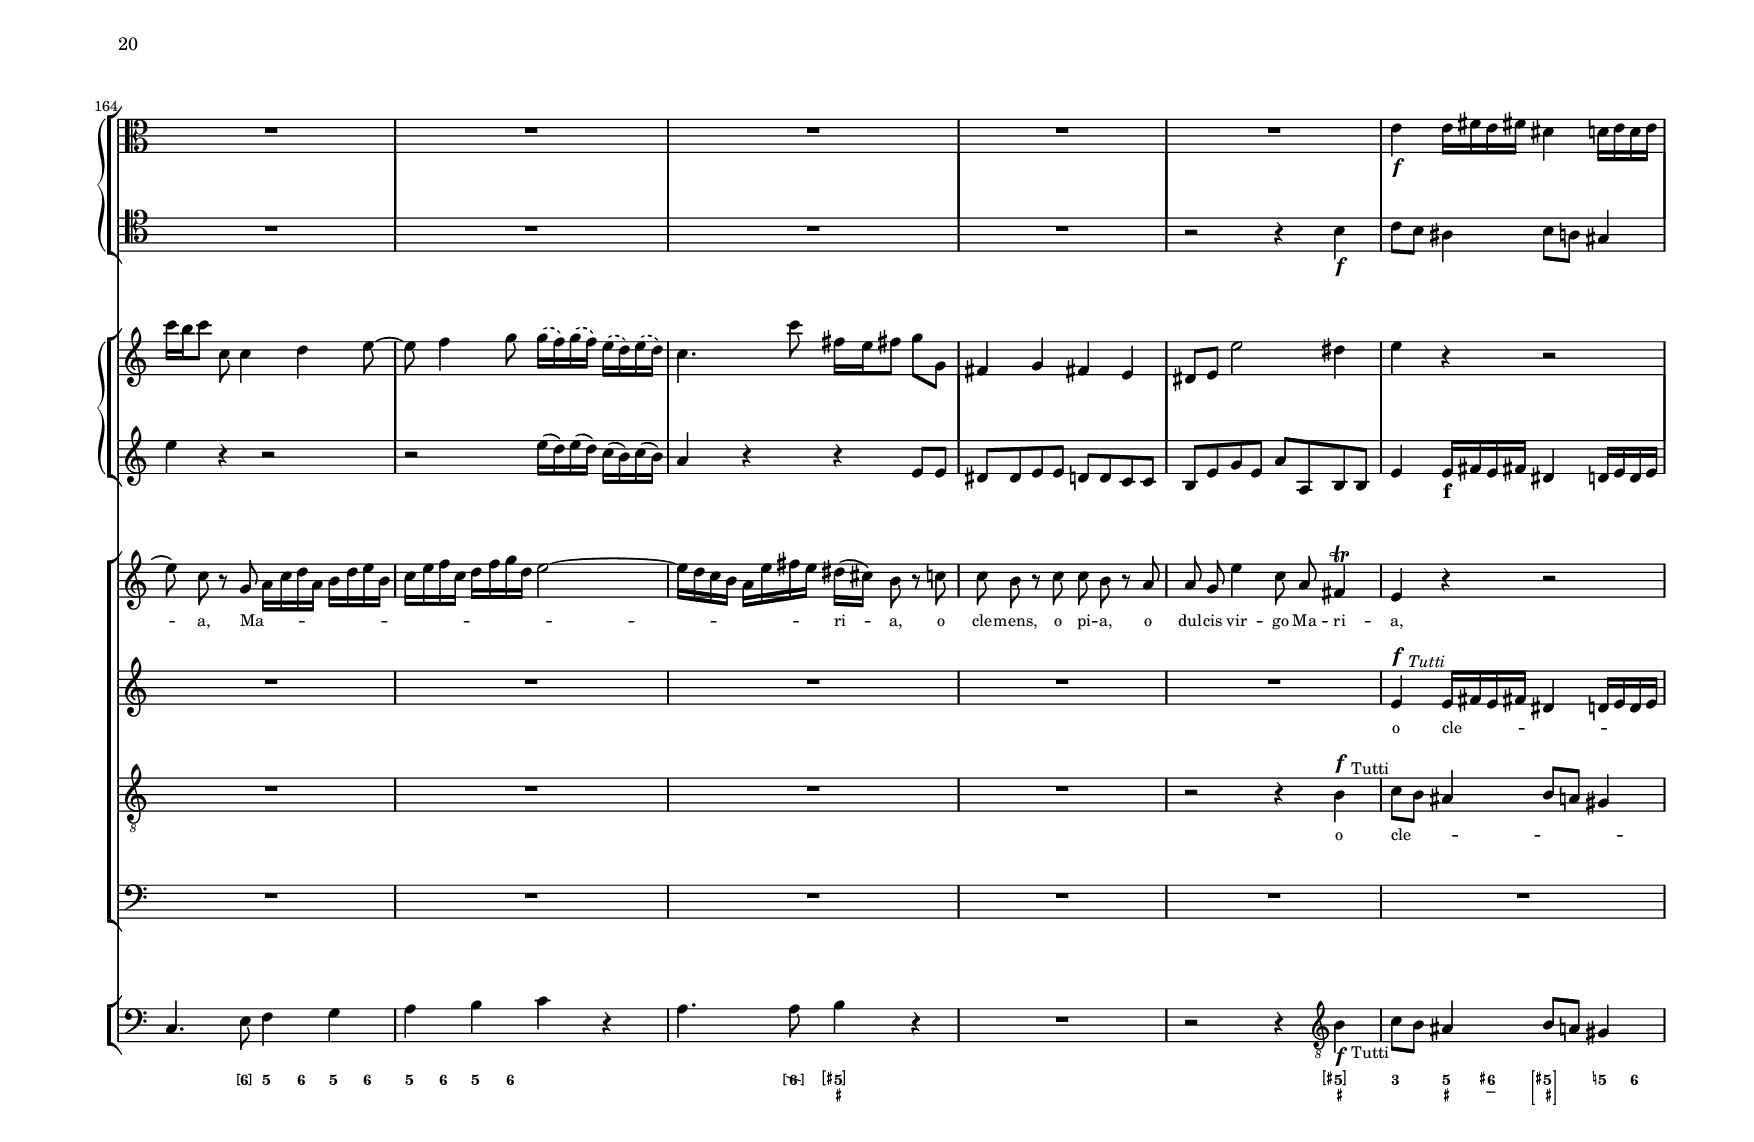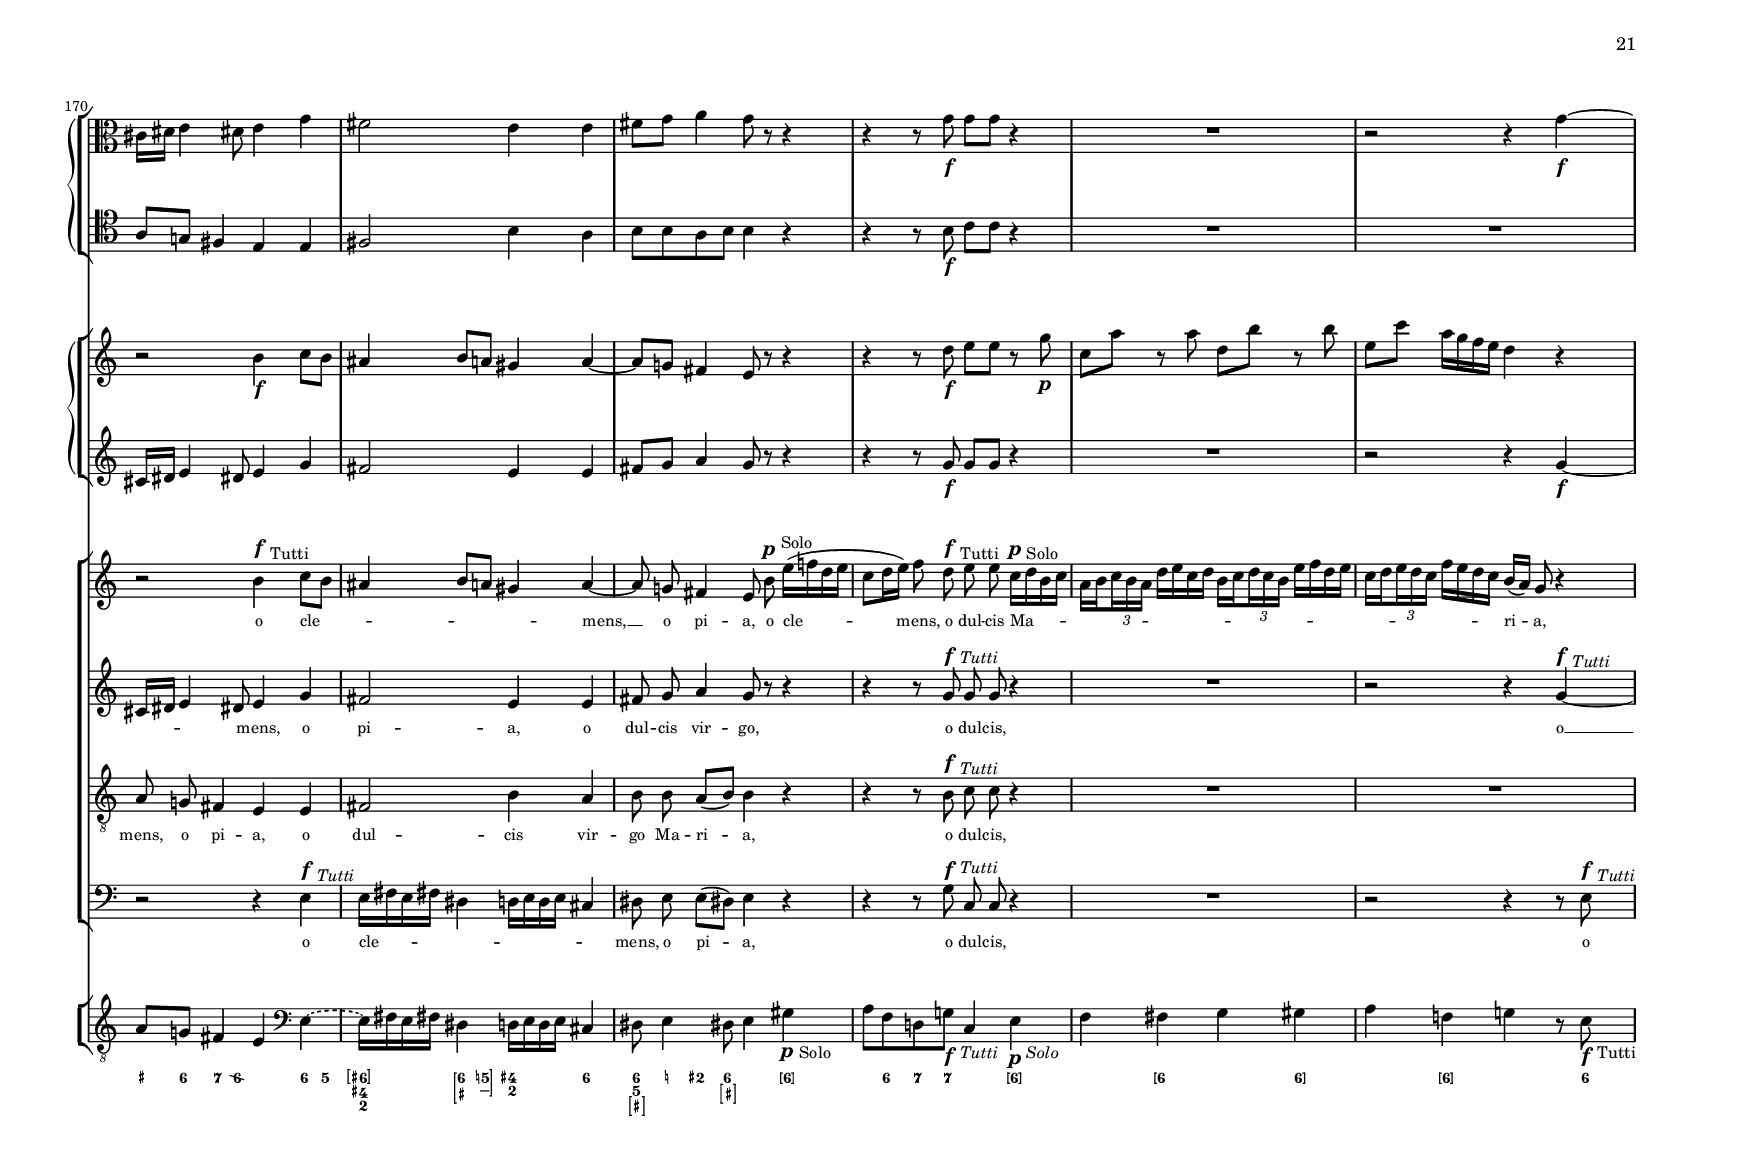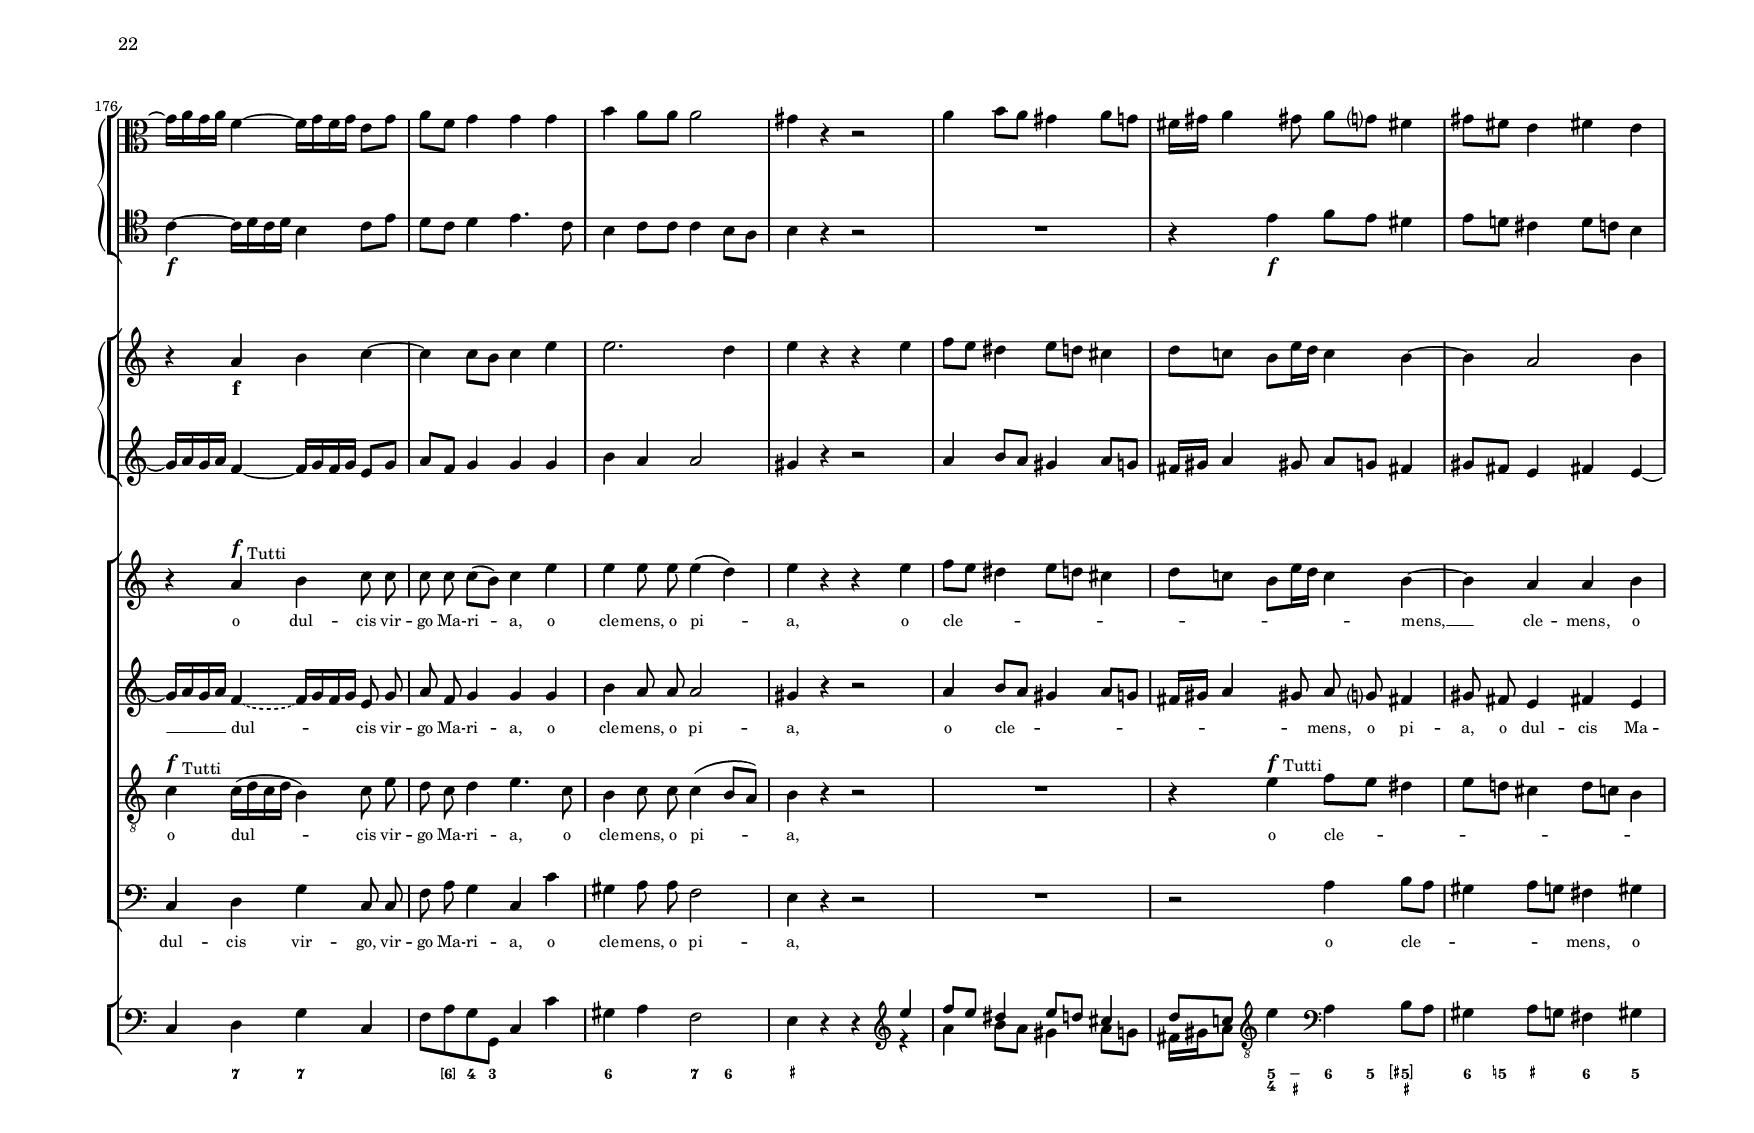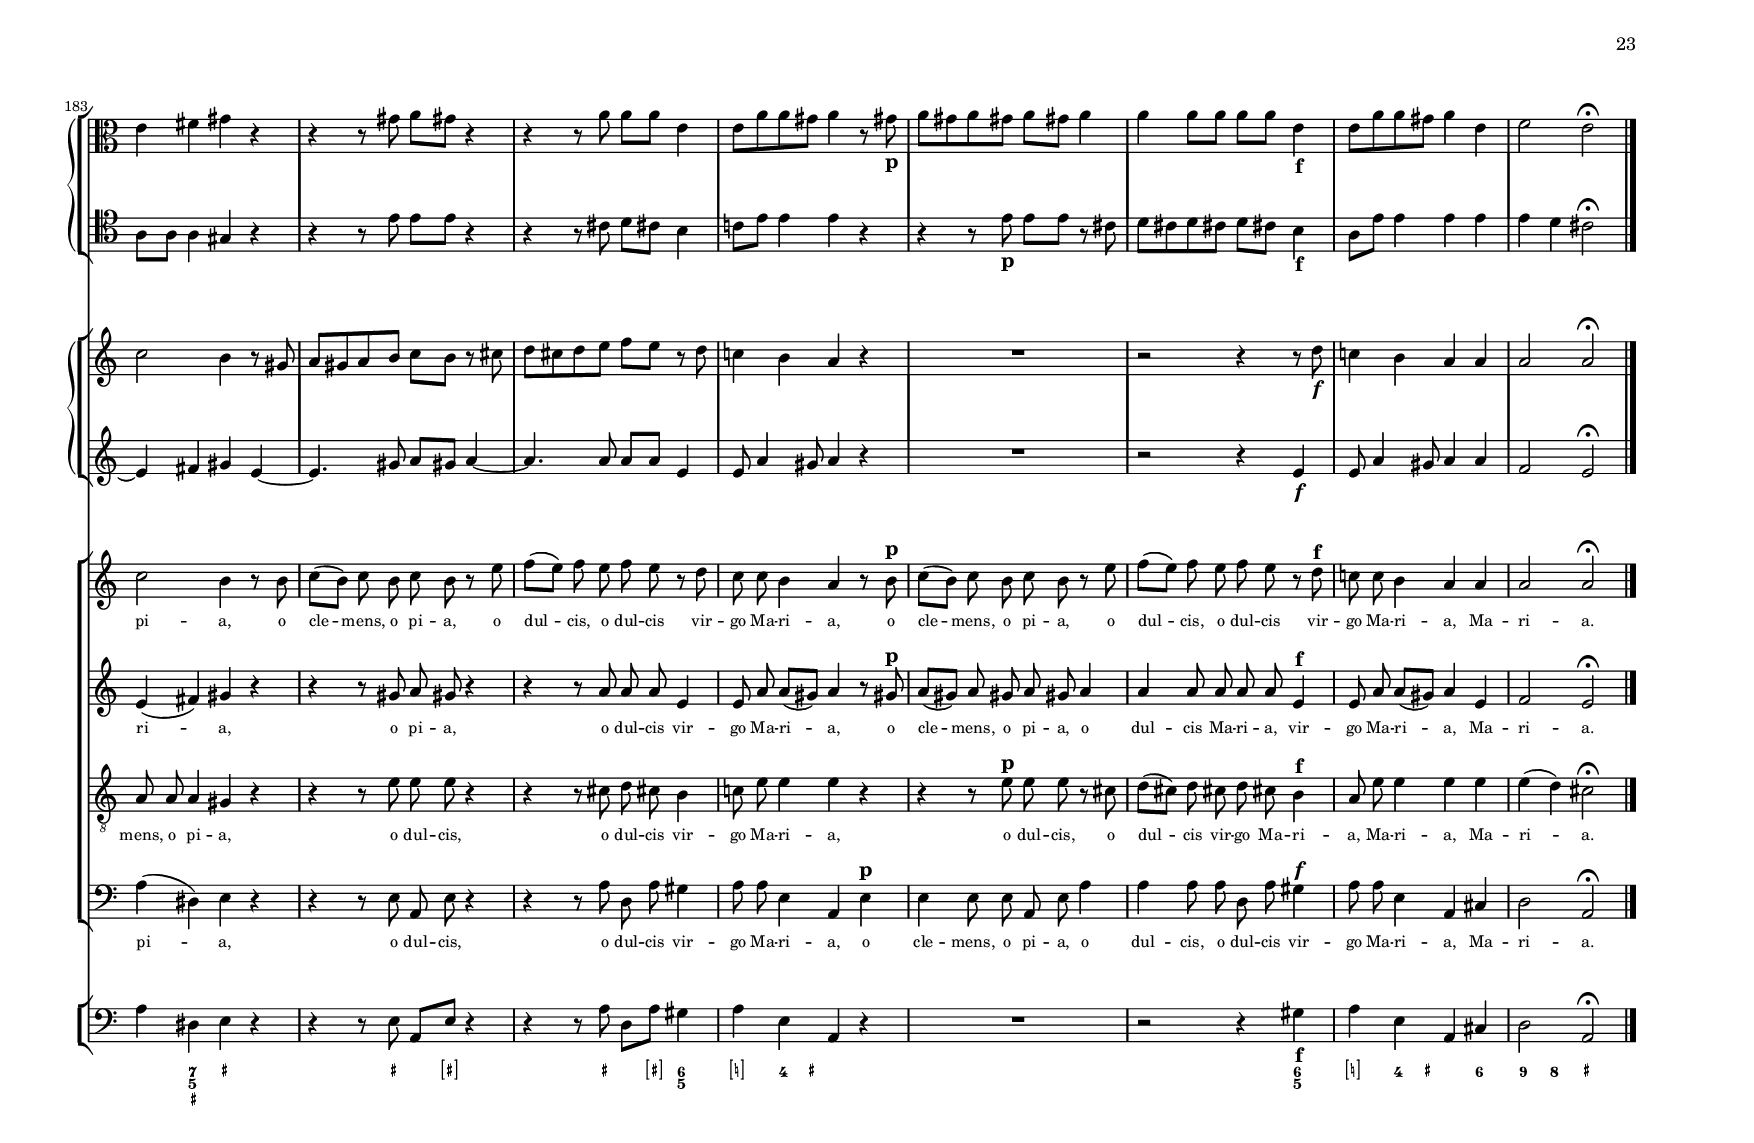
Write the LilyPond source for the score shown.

\version "2.22.0"

\include "../definitions.ly"

\paper {
  #(set-paper-size "a4landscape")
  top-margin = 1\cm
  bottom-margin = .5\cm
  outer-margin = 2\cm
  inner-margin = 1.5\cm
  indent = 1\cm
}

#(set-global-staff-size 15.87)

\book {
  \bookpart {
    \header {
      title = "S A L V E   R E G I N A"
    }
    \paper { indent = 3\cm }
    \score {
      <<
        \new StaffGroup <<
          \new GrandStaff <<
            \set GrandStaff.instrumentName = "Trombone"
            \new Staff {
              \set Staff.instrumentName = "I"
              \SalveTromboneI
            }
            \new Staff {
              \set Staff.instrumentName = "II"
              \SalveTromboneII
            }
          >>
        >>
        \new StaffGroup <<
          \new GrandStaff <<
            \set GrandStaff.instrumentName = "Violino"
            \new Staff {
              \set Staff.instrumentName = "I"
              \SalveViolinoI
            }
            \new Staff {
              \set Staff.instrumentName = "II"
              \SalveViolinoII
            }
          >>
        >>
        \new ChoirStaff <<
          \new Staff {
            \set Staff.instrumentName = \SopranoIncipit
            \override Staff.InstrumentName.self-alignment-Y = ##f
            \override Staff.InstrumentName.self-alignment-X = #RIGHT
            \new Voice = "Soprano" { \dynamicUp \SalveSoprano }
          }
          \new Lyrics \lyricsto Soprano \SalveSopranoLyrics

          \new Staff {
            \set Staff.instrumentName = \AltoIncipit
            \override Staff.InstrumentName.self-alignment-Y = ##f
            \override Staff.InstrumentName.self-alignment-X = #RIGHT
            \new Voice = "Alto" { \dynamicUp \SalveAlto }
          }
          \new Lyrics \lyricsto Alto \SalveAltoLyrics

          \new Staff {
            \set Staff.instrumentName = \TenoreIncipit
            \override Staff.InstrumentName.self-alignment-Y = ##f
            \override Staff.InstrumentName.self-alignment-X = #RIGHT
            \new Voice = "Tenore" { \dynamicUp \SalveTenore }
          }
          \new Lyrics \lyricsto Tenore \SalveTenoreLyrics

          \new Staff {
            \set Staff.instrumentName = "Basso"
            \new Voice = "Basso" { \dynamicUp \SalveBasso }
          }
          \new Lyrics \lyricsto Basso \SalveBassoLyrics
        >>
        \new StaffGroup <<
          \new Staff {
            \set Staff.instrumentName = \markup \center-column { "Organo" "e Bassi" }
            % \transpose c c,
            \SalveOrgano
          }
        >>
        \new FiguredBass { \SalveBassFigures }
      >>
      \layout { }
      \midi { \tempo 4 = 90 }
    }
  }
}
